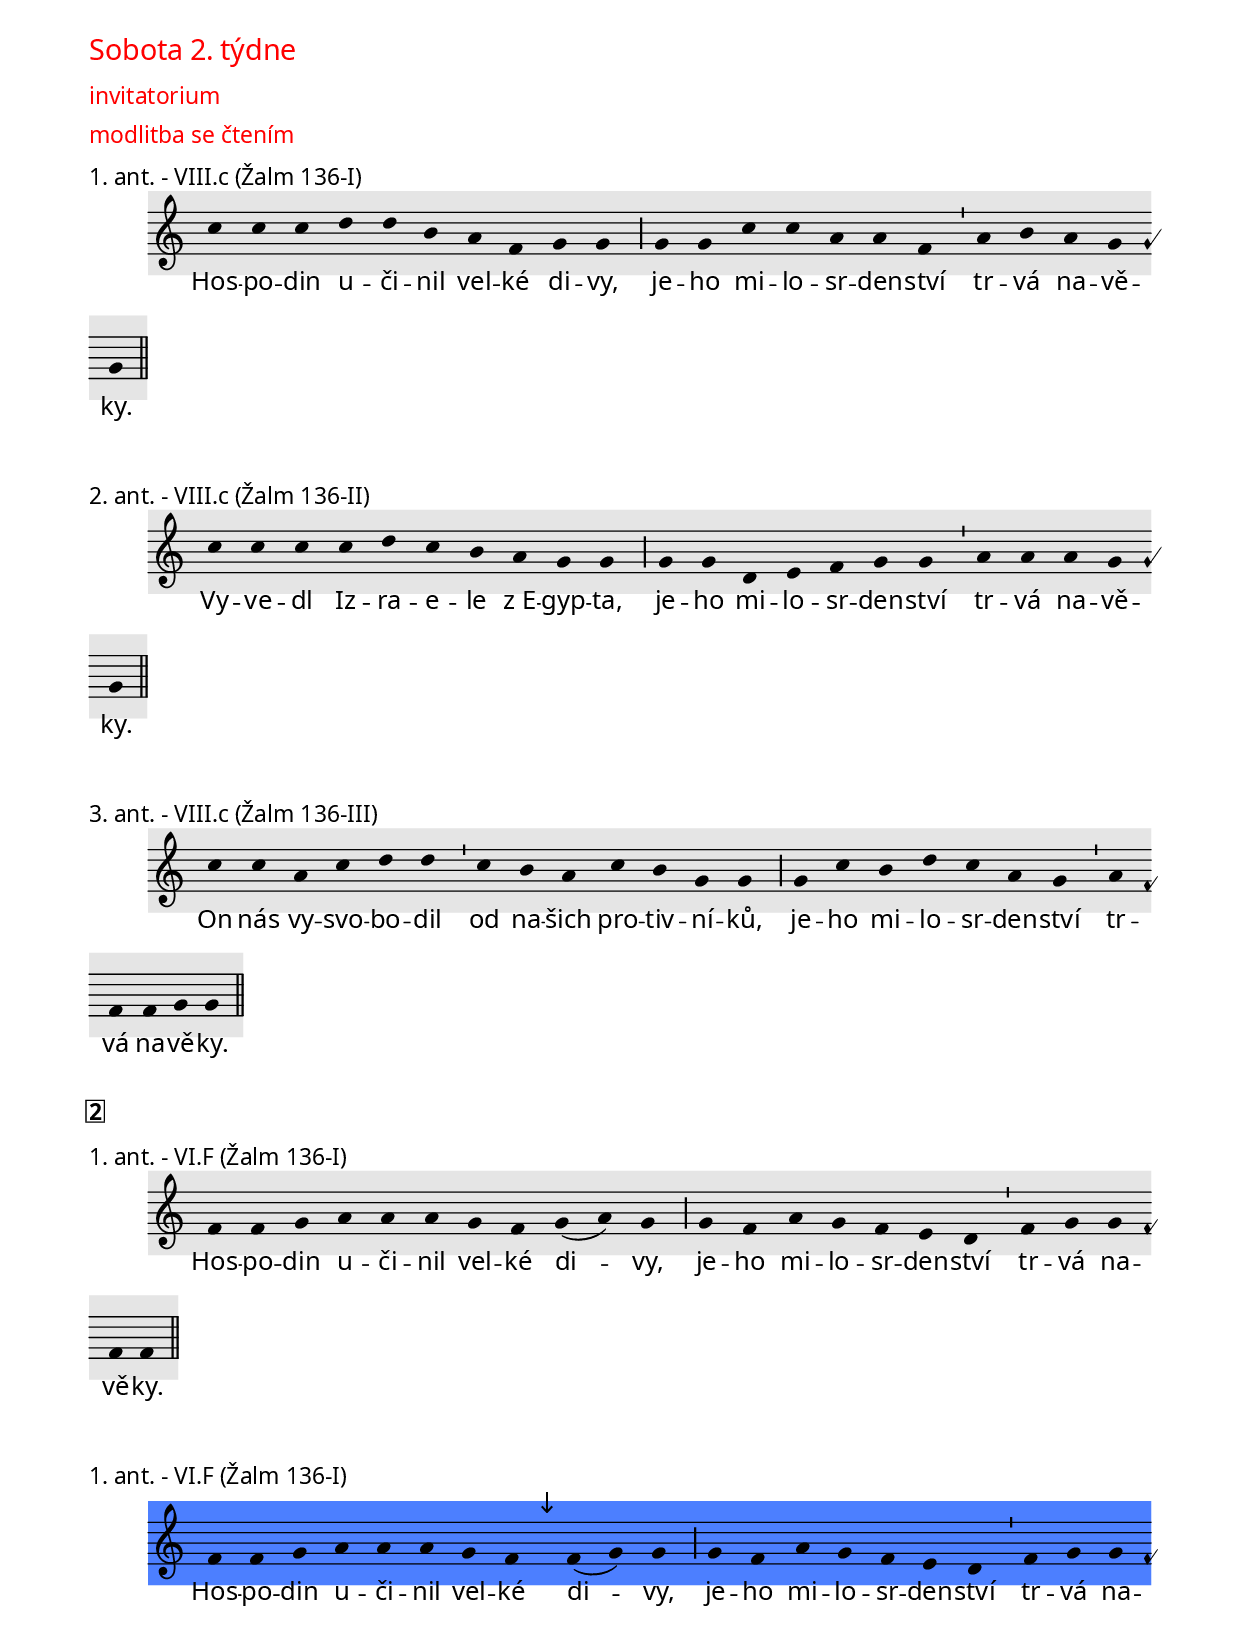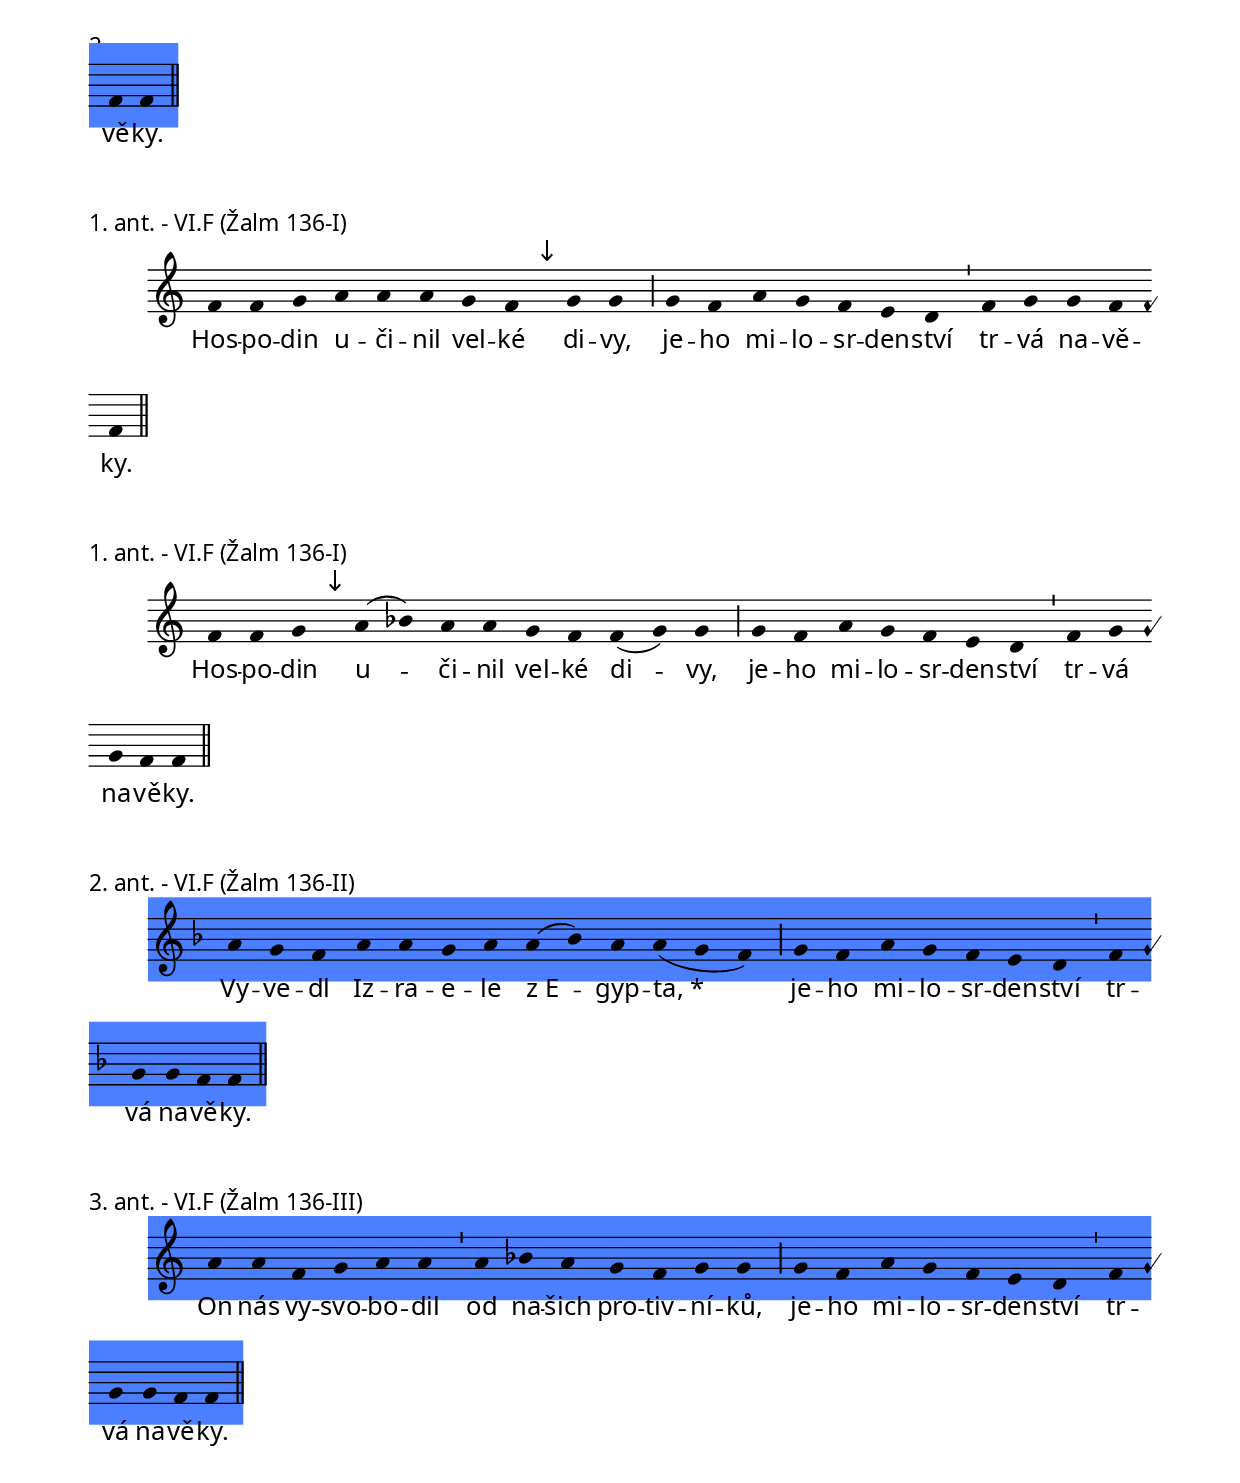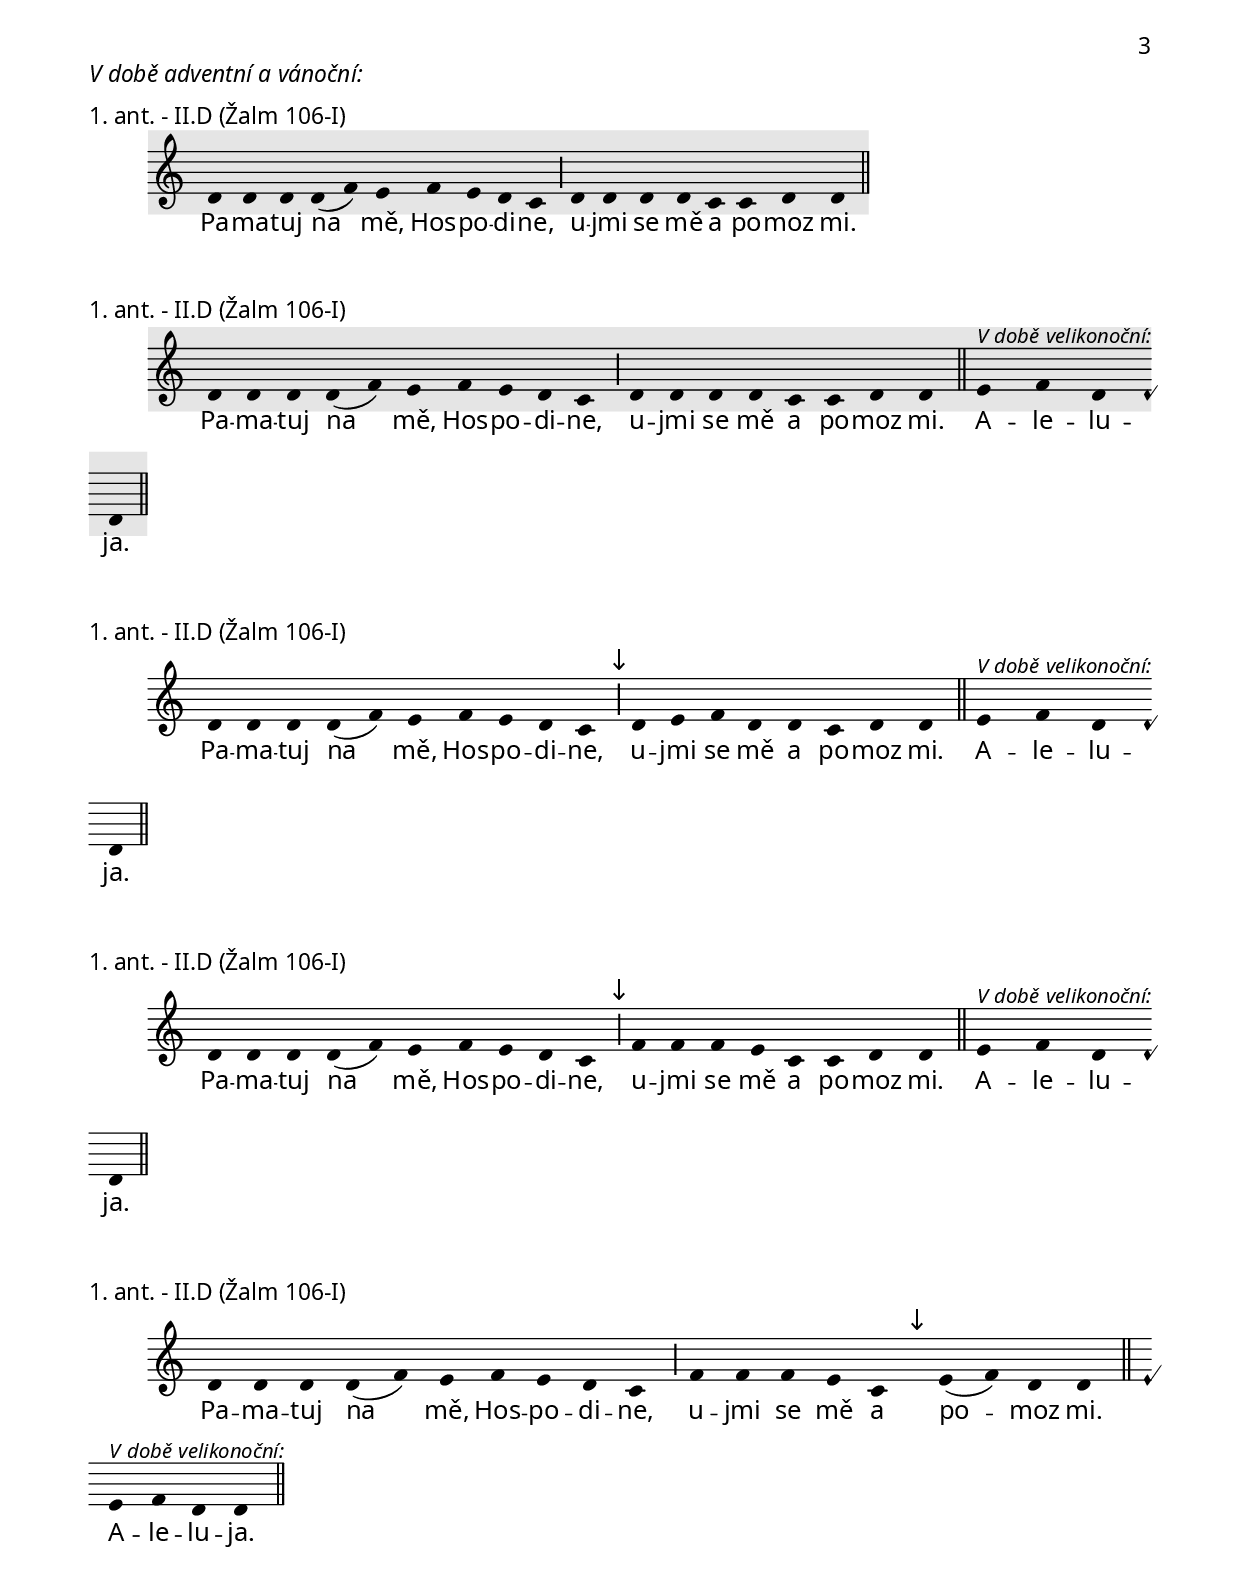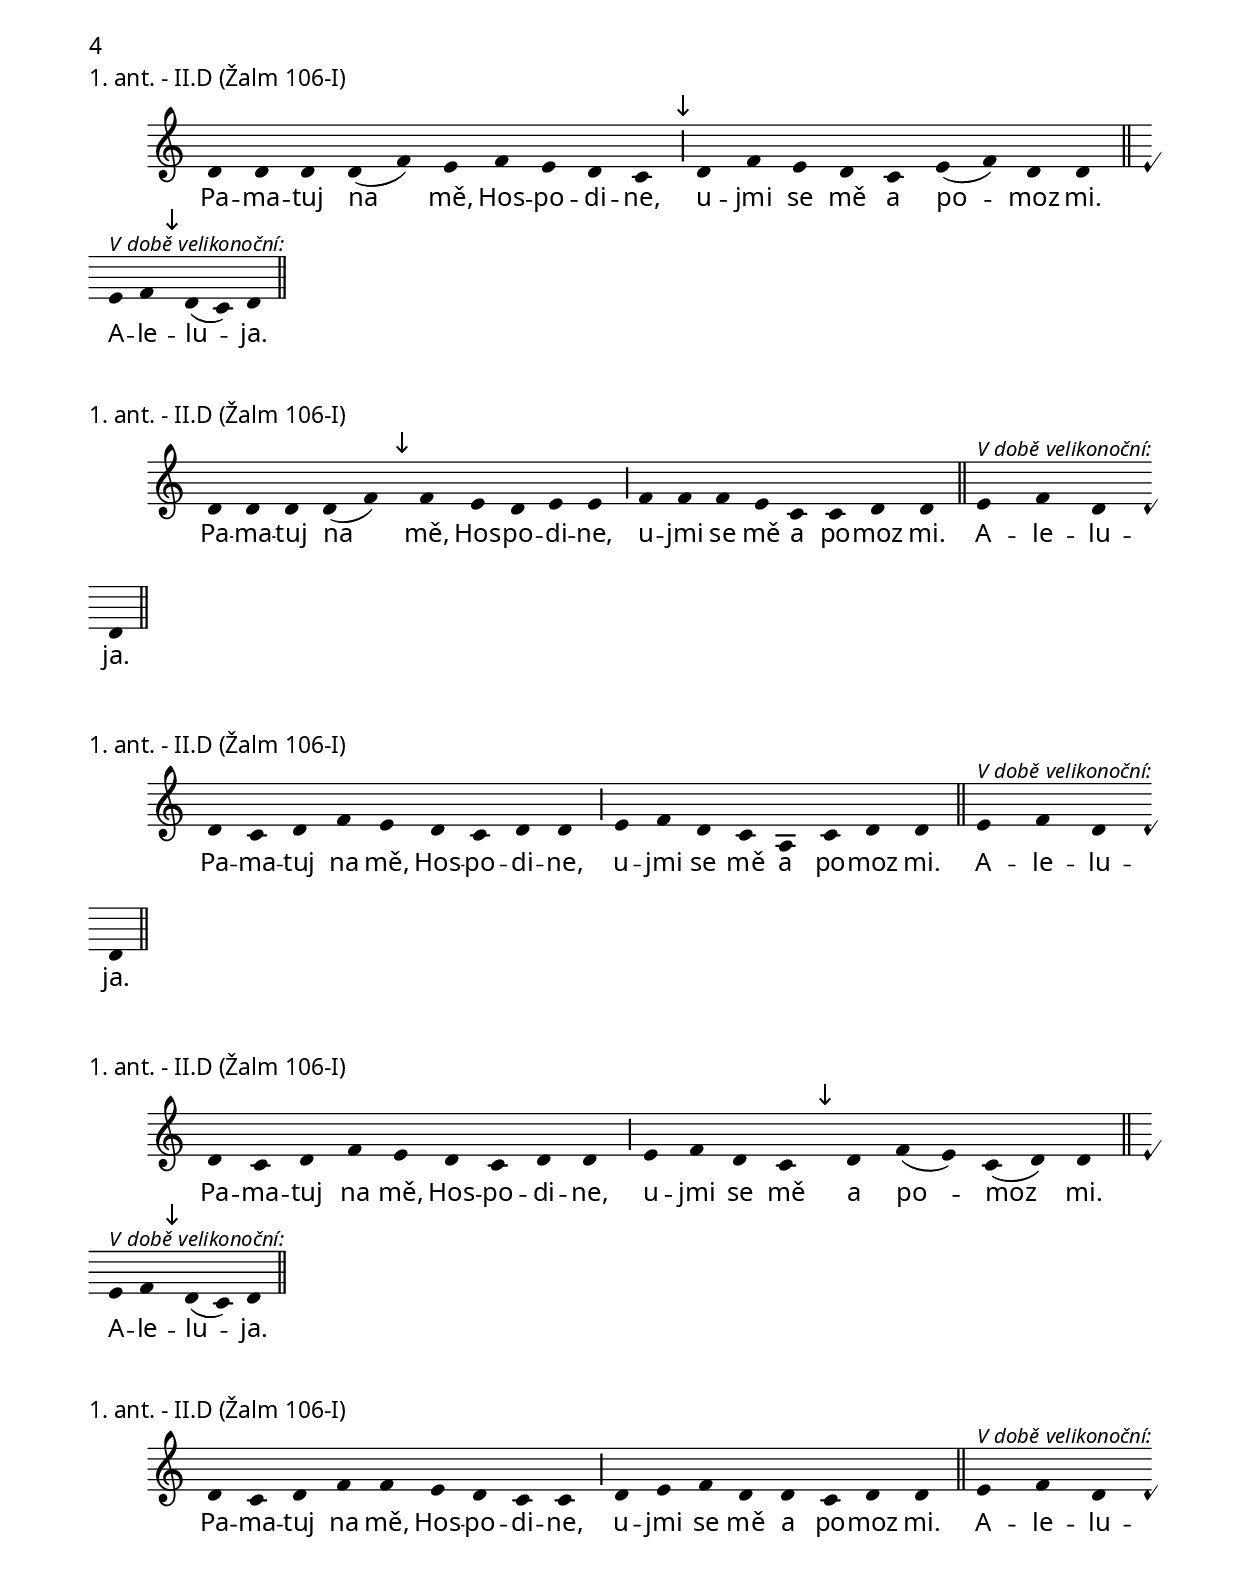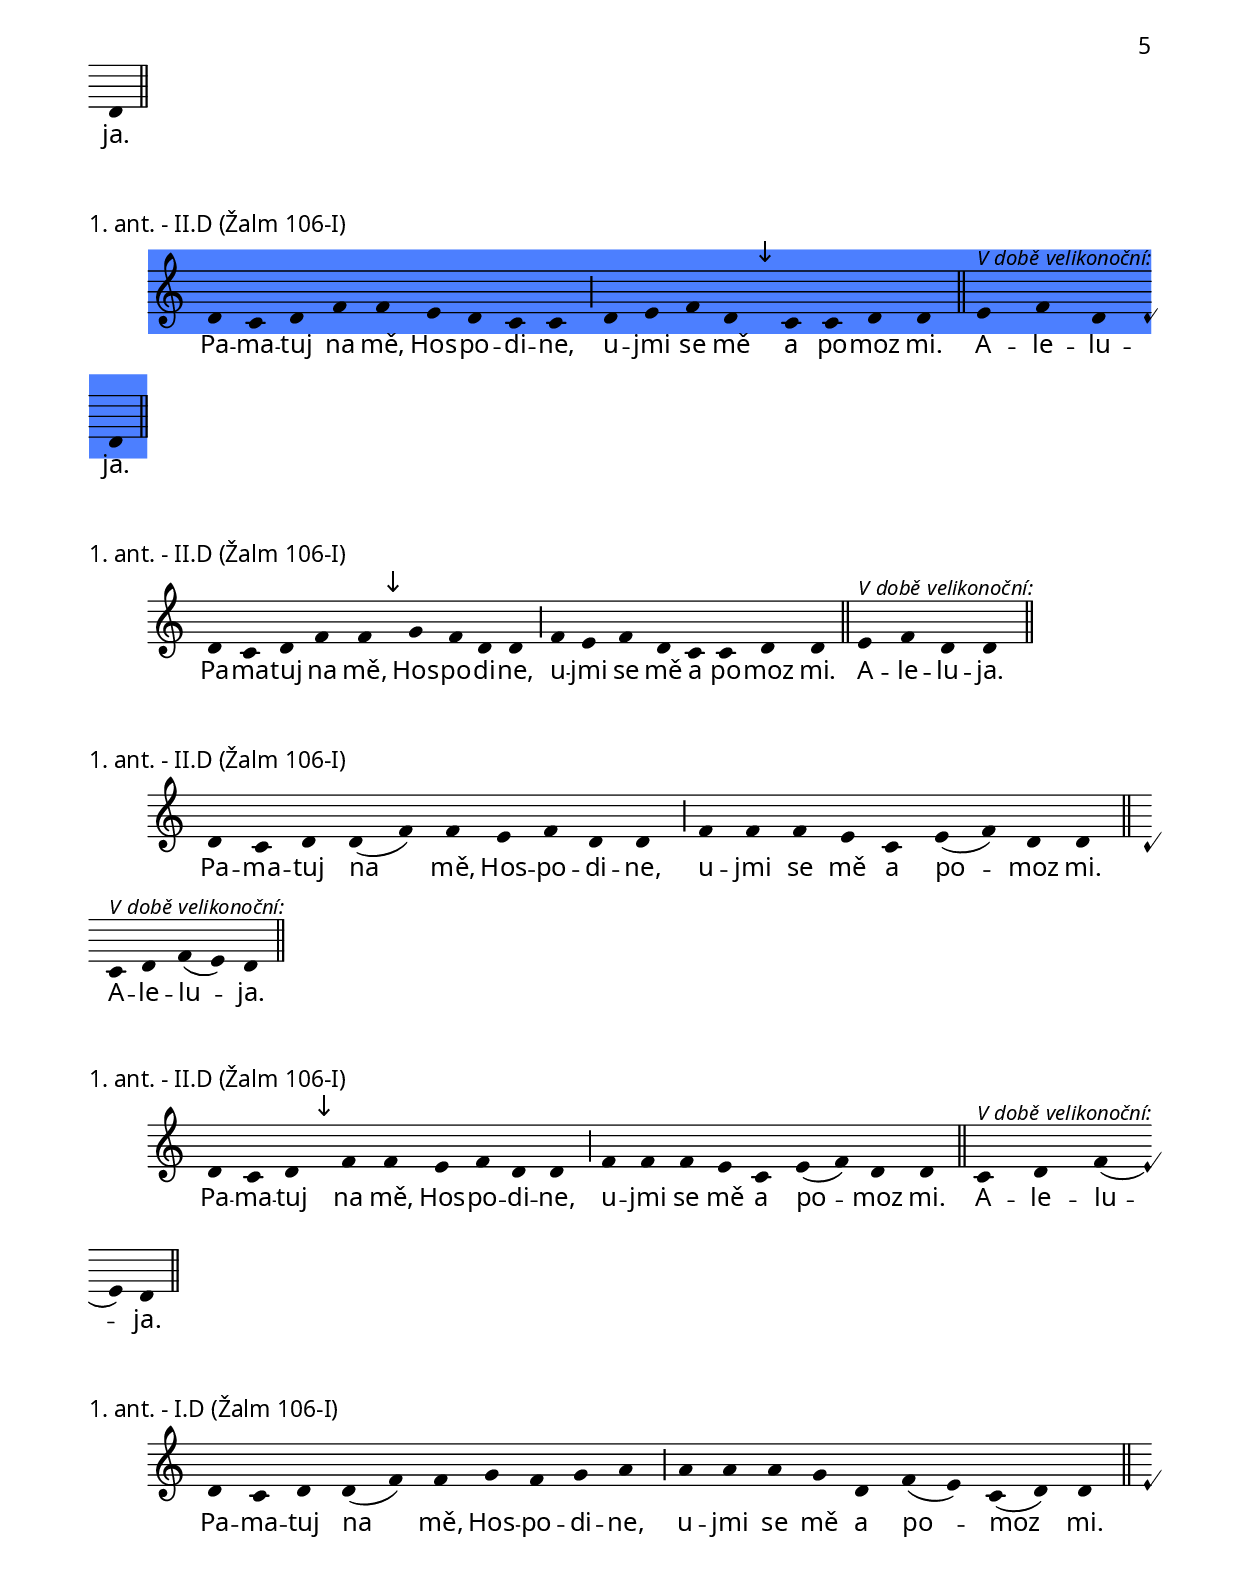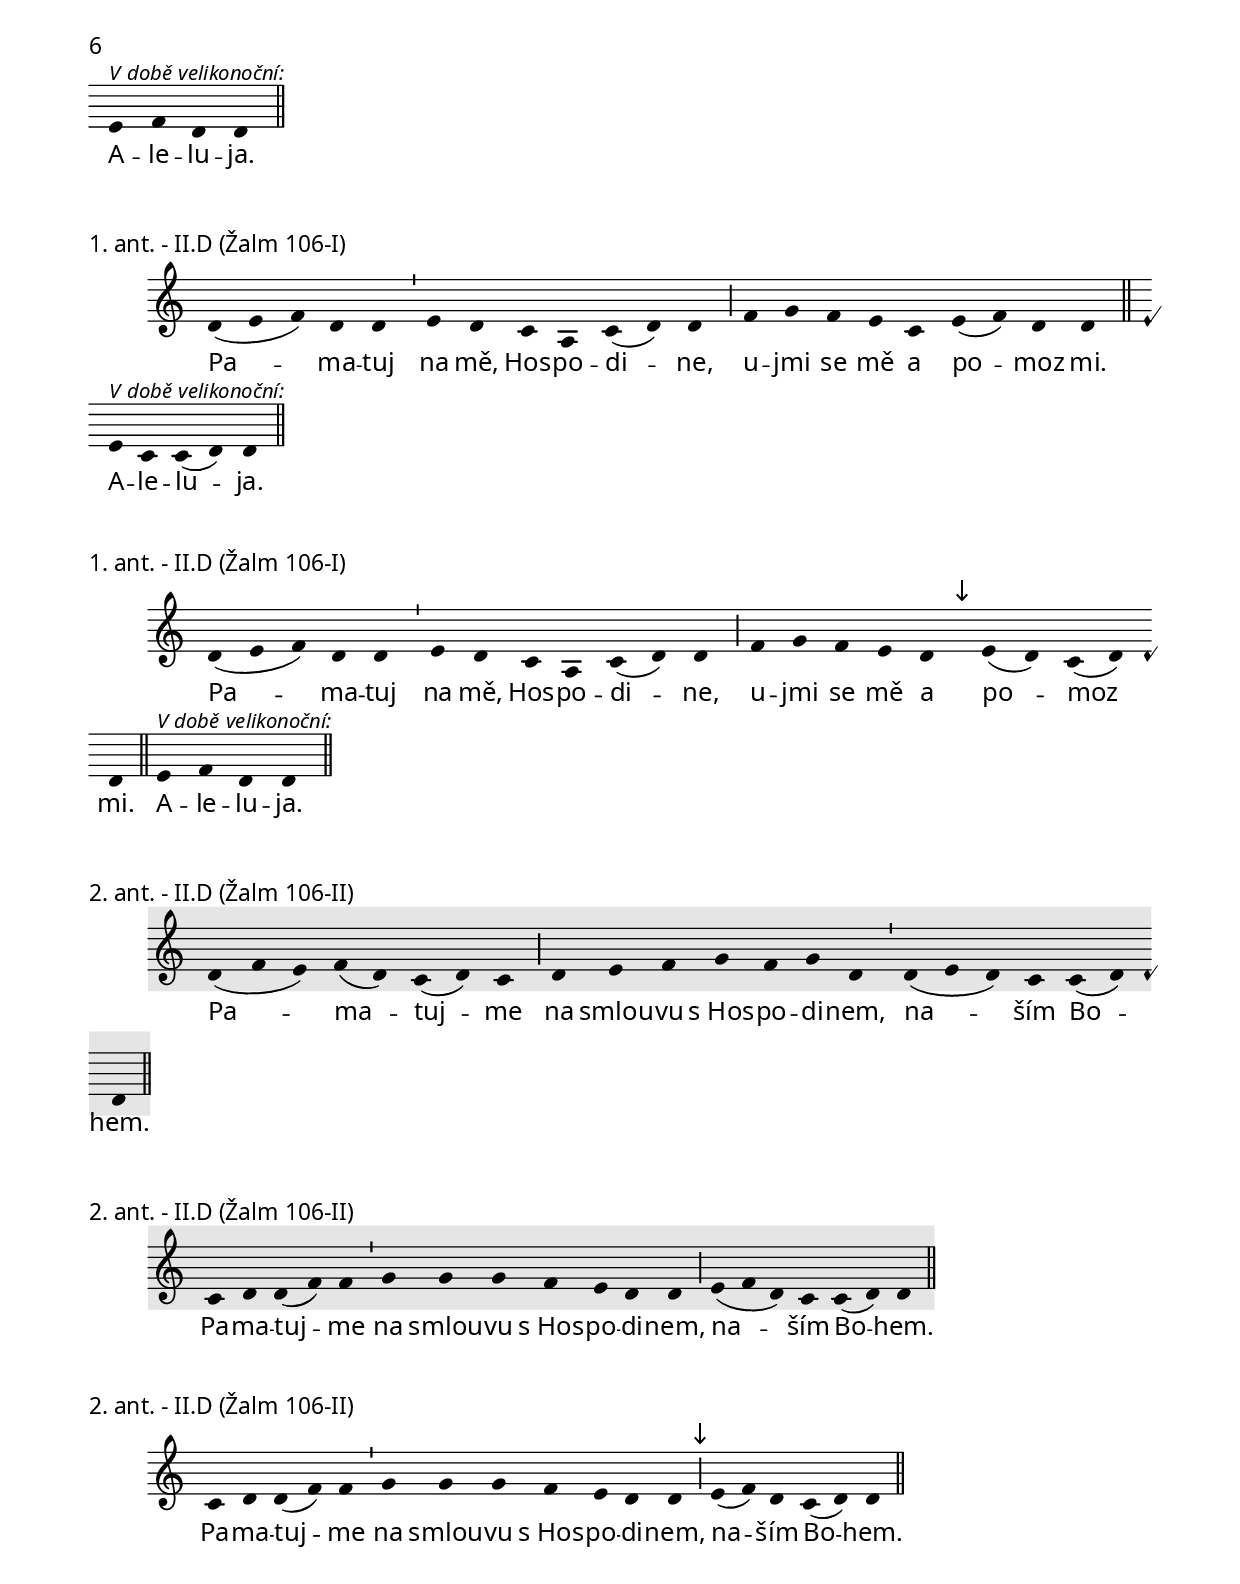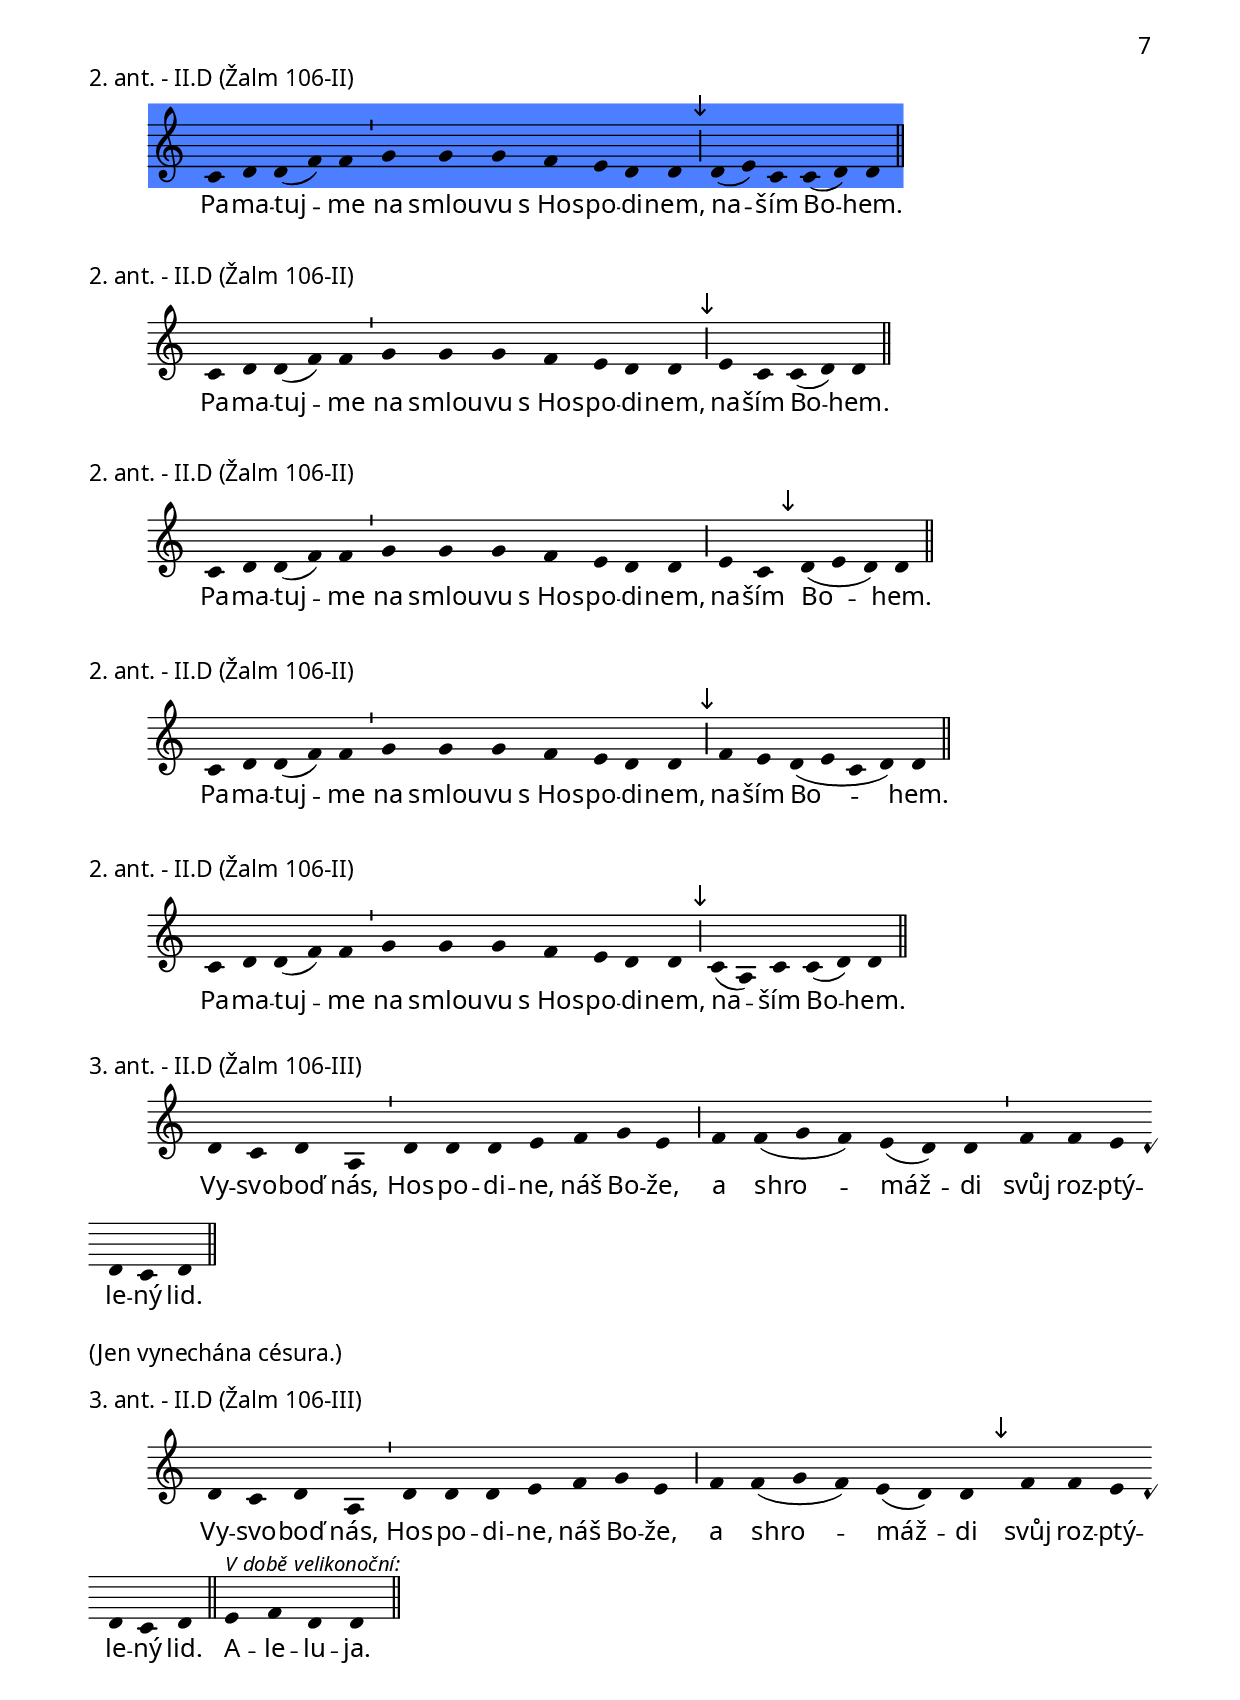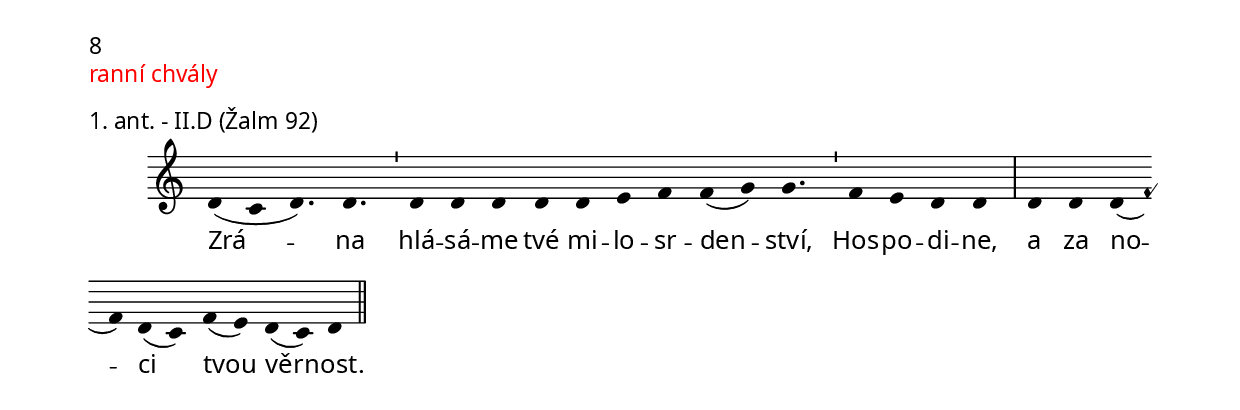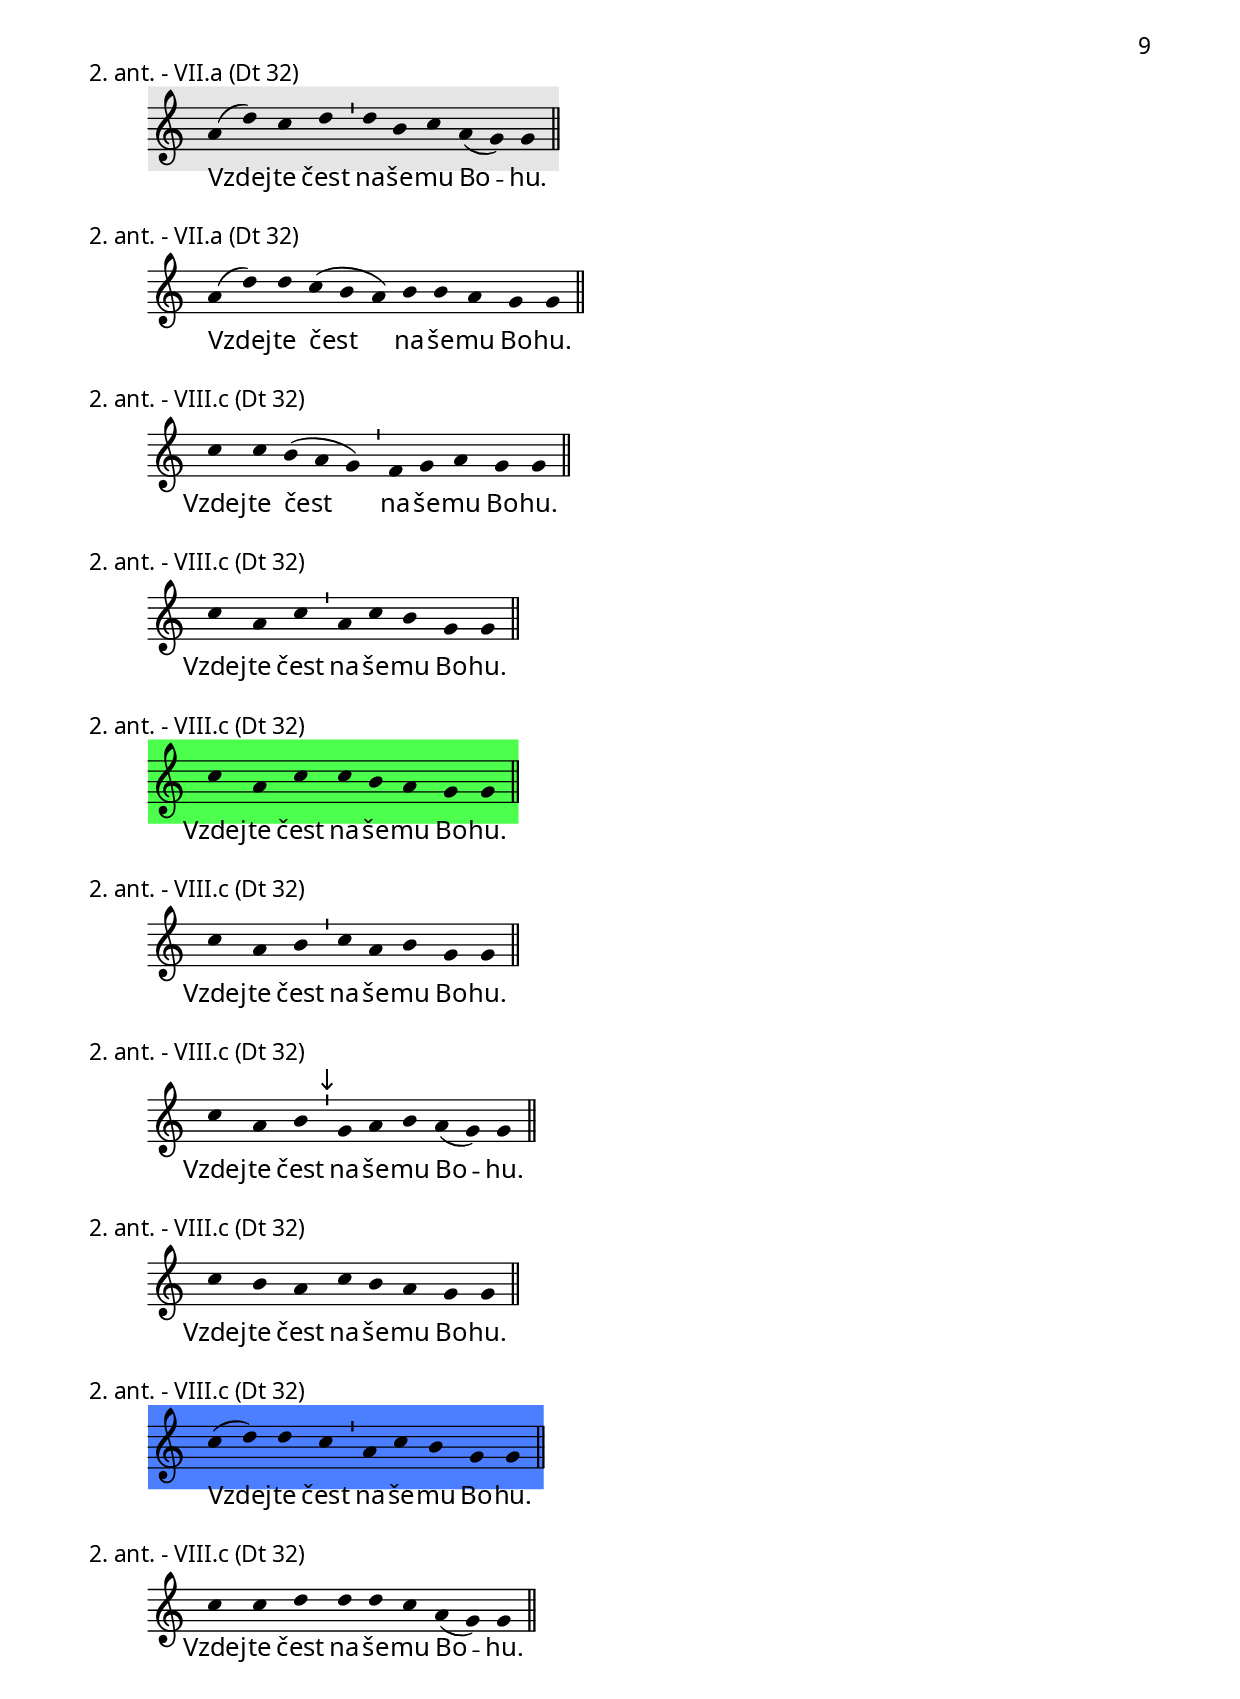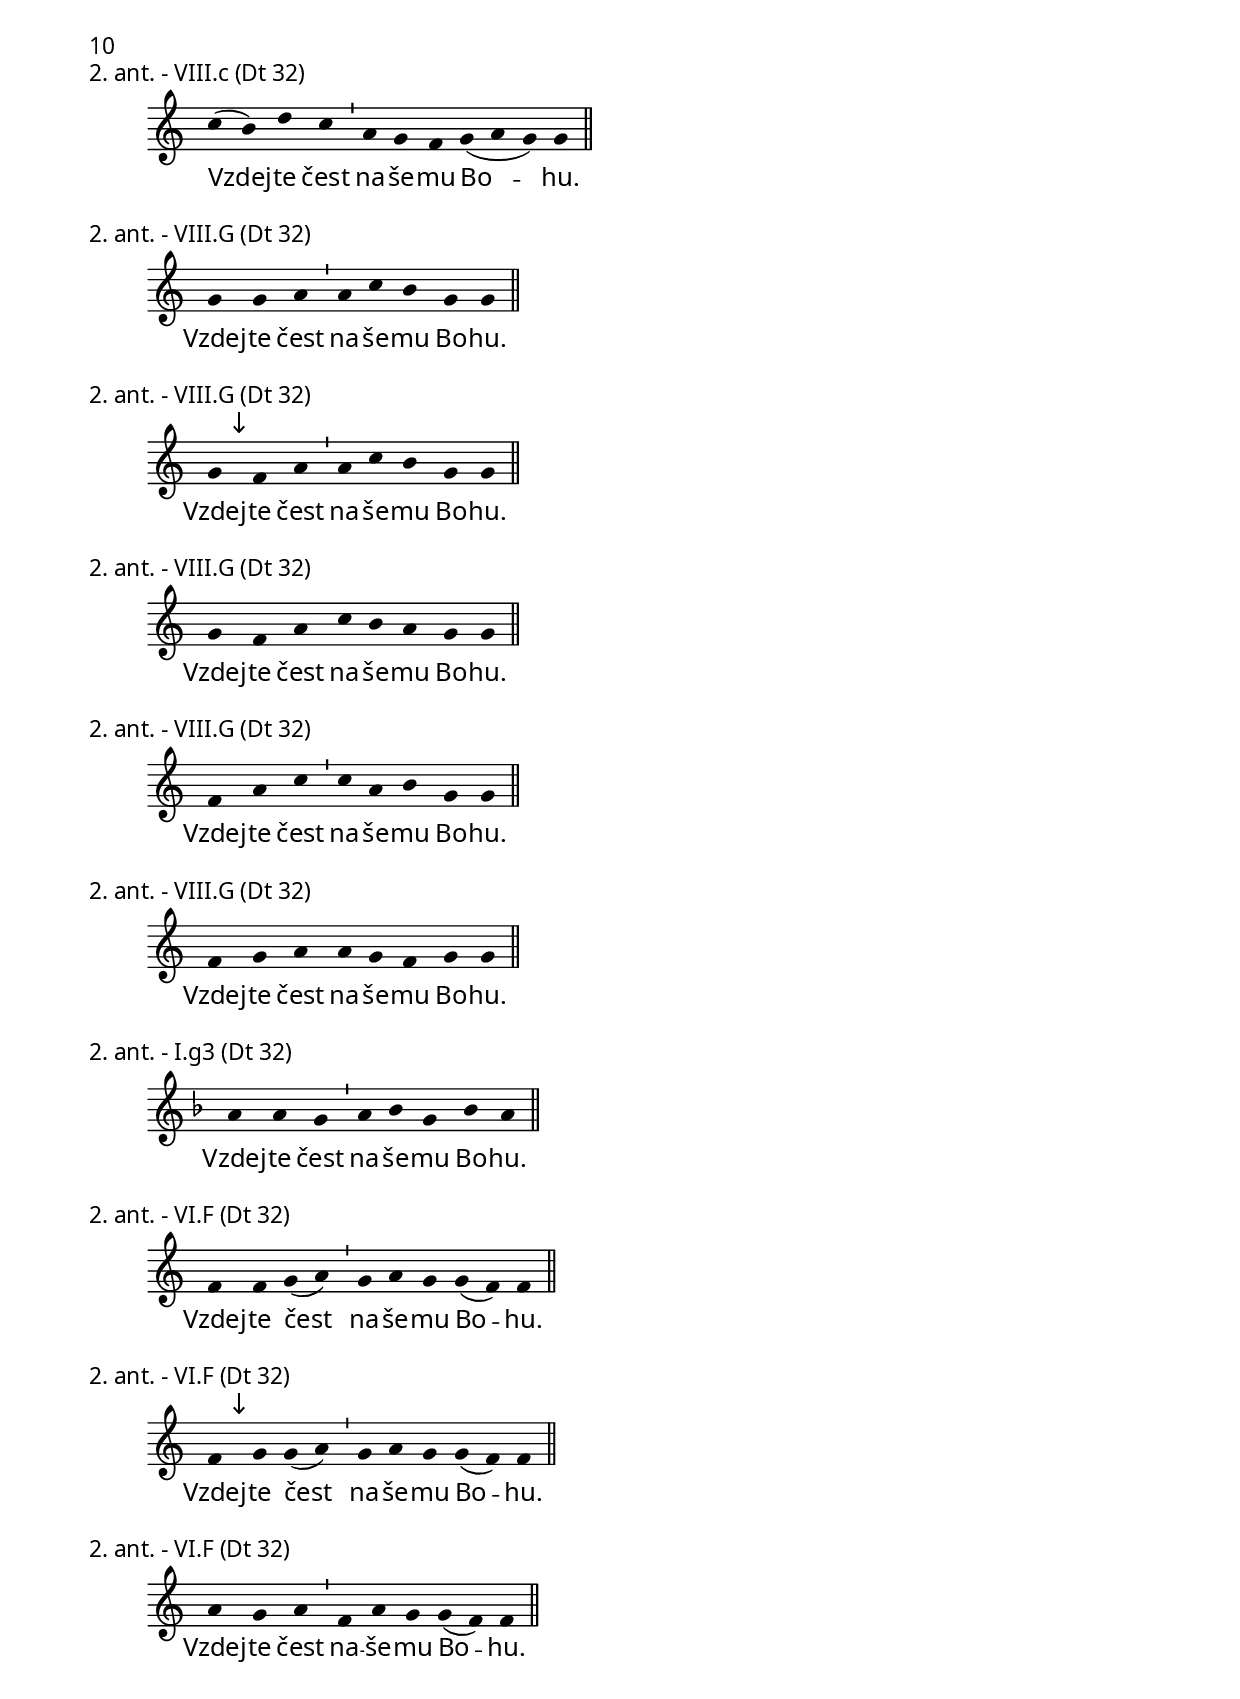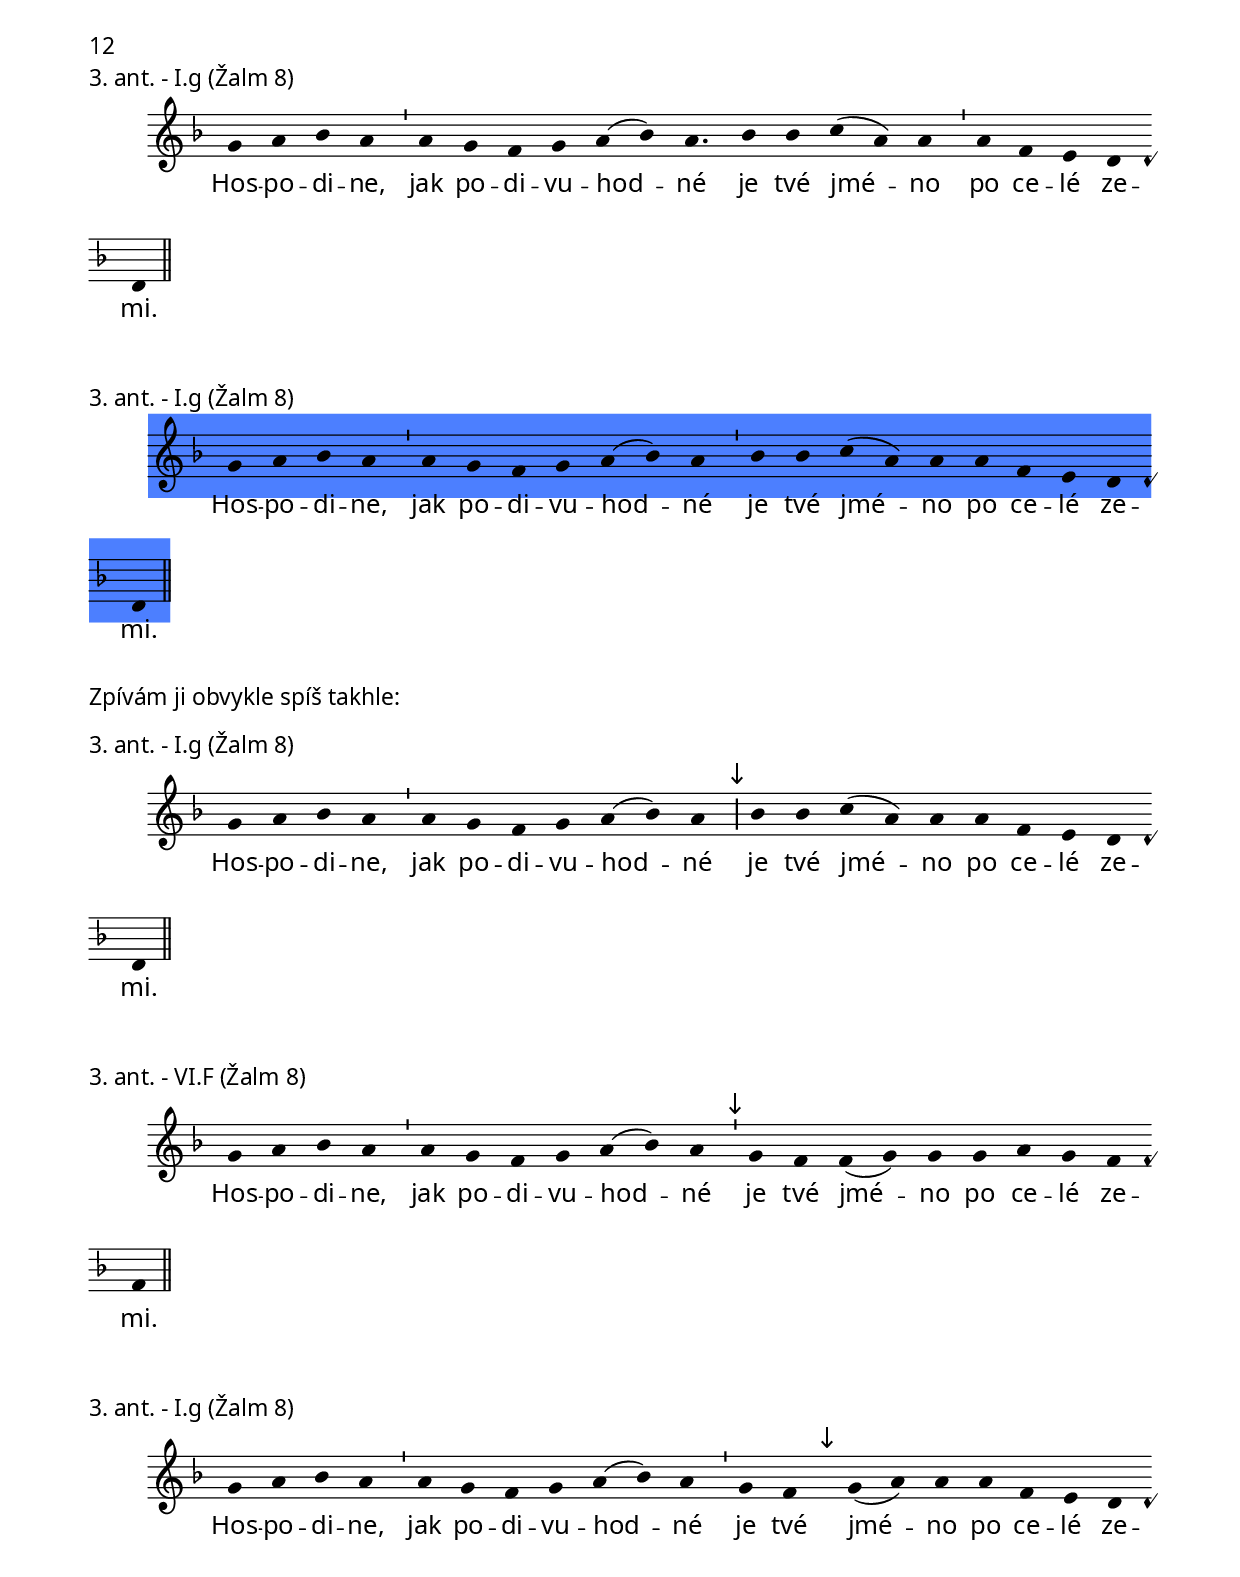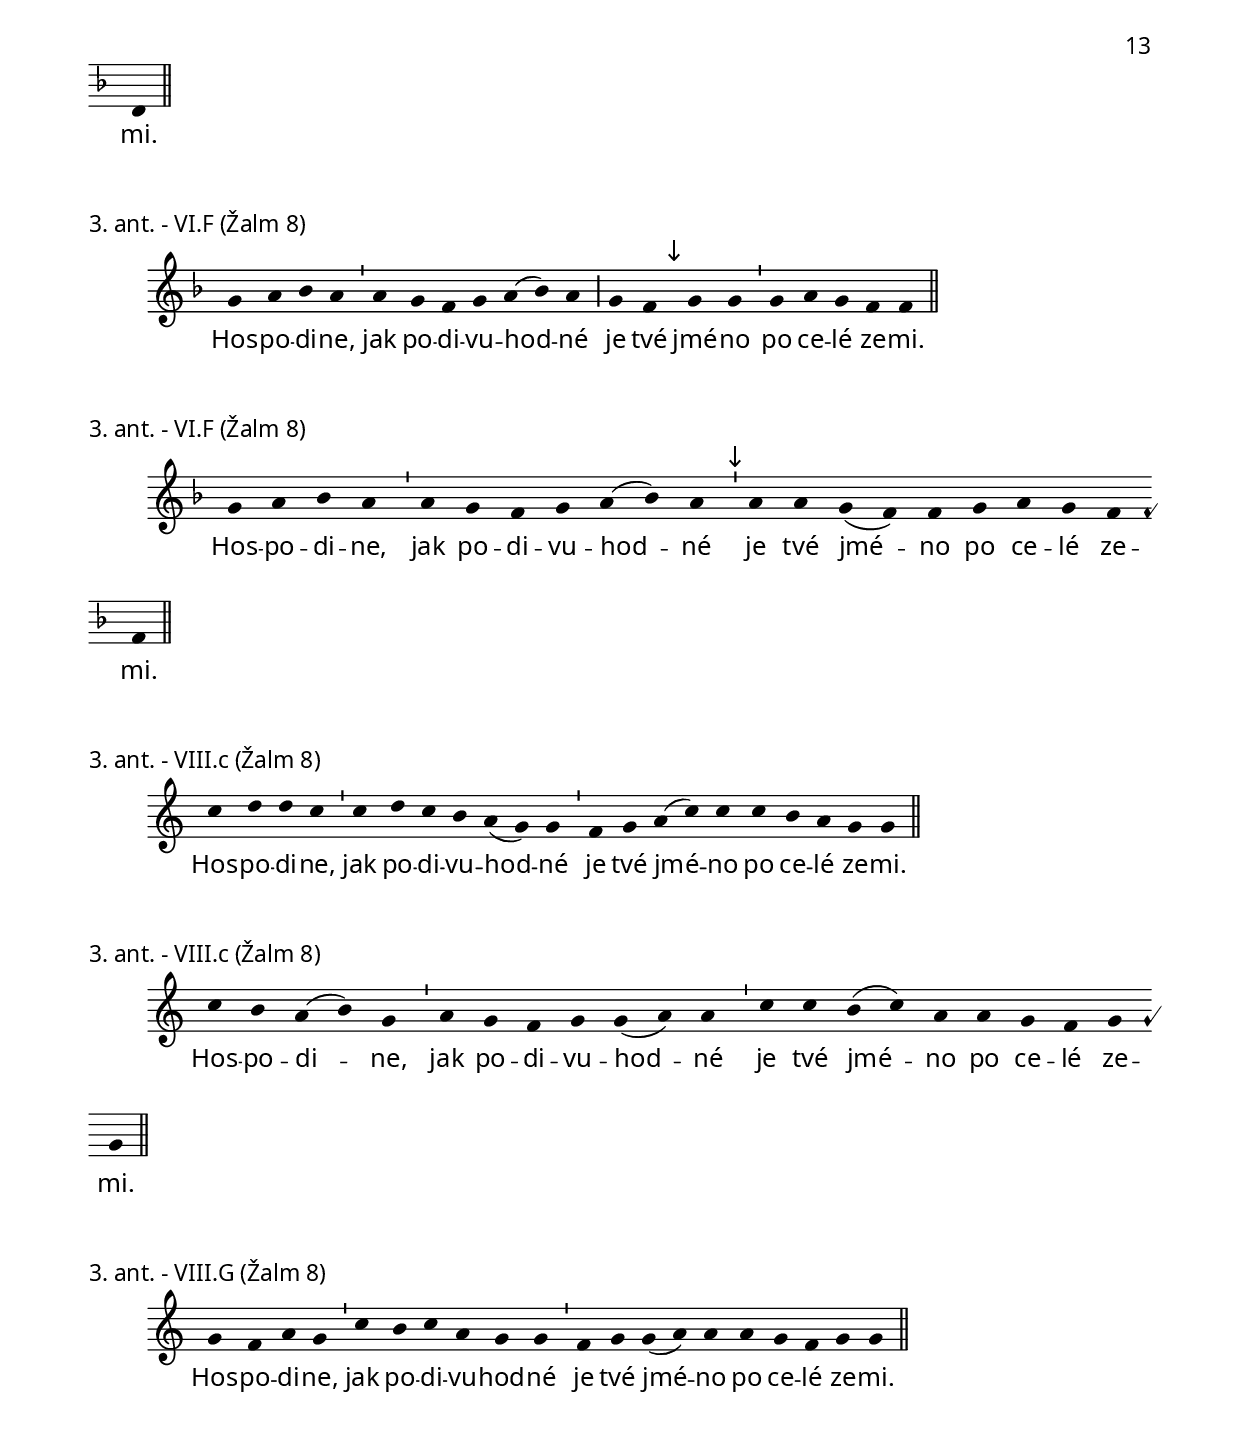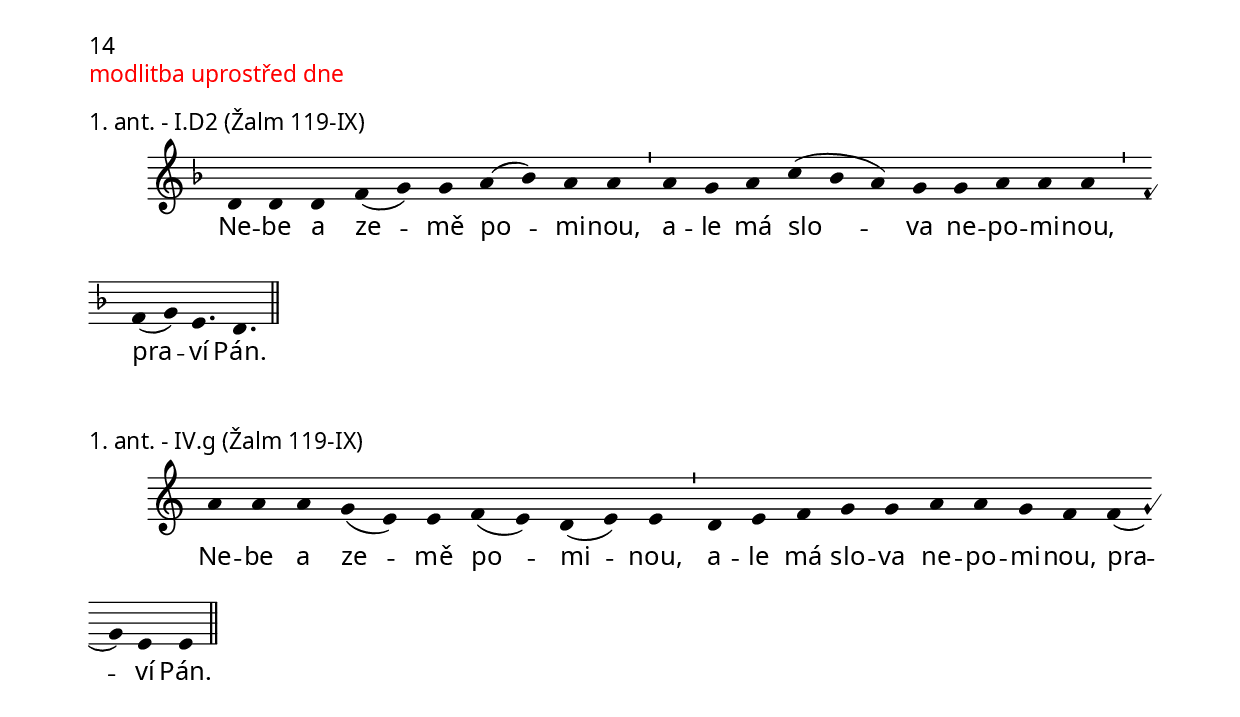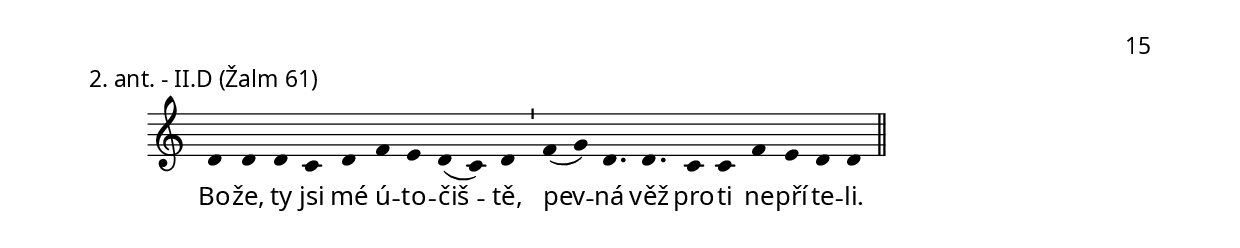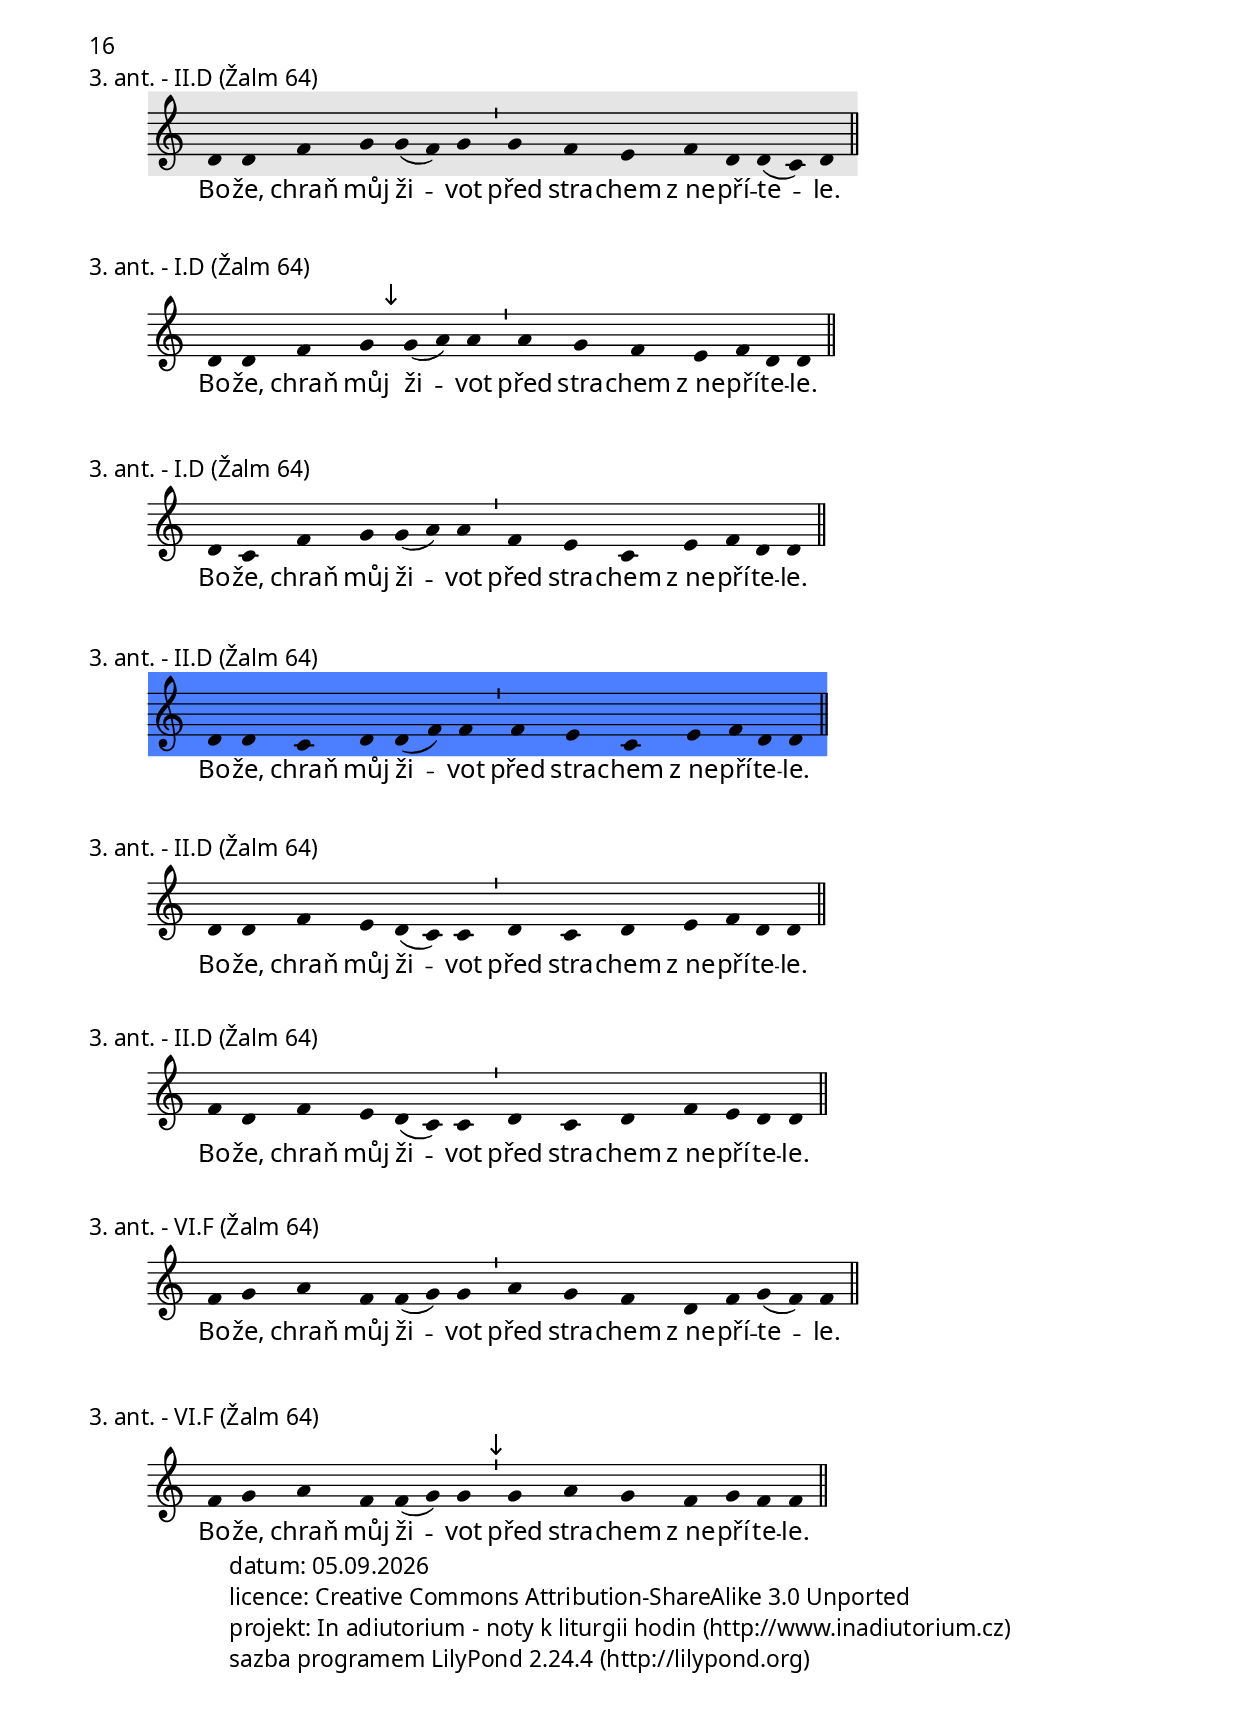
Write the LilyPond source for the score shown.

\include "../spolecne.ly"

\markup {\nadpisDen {Sobota 2. týdne}}

\markup {\nadpisHodinka {"invitatorium"}}

%\score { \tIIsobotaInvitatorium }

\markup {\nadpisHodinka {"modlitba se čtením"}}

% zalm neni nevhodne zpivat responsorialne;
% pak kantor zpiva prvni polovinu kazdeho verse
% * na druhou polovinu napevu VIII.G
% * nebo treba ||c|| ǵ (g) g
% a chor odpovida druhou polovinou antifony

\score {
  \relative c'' {
    \zvyraznovacSedy
    \choralniRezim
    c4 c c d d b a f g g \barMaior
    g4 g c c a a f \barMin a b a g g \barFinalis
  }
  \addlyrics {
    Hos -- po -- din u -- či -- nil vel -- ké di -- vy,
    je -- ho mi -- lo -- sr -- den -- ství tr -- vá na -- vě -- ky.
  }
  \header {
    quid = "1. ant."
    modus = "VIII"
    differentia = "c"
    psalmus = "Žalm 136-I"
    id = ""
    piece = \markup {\sestavTitulek}
  }
}

\score {
  \relative c'' {
    \zvyraznovacSedy
    \choralniRezim
    c4 c c c d c b a g g \barMaior
    g g d e f g g \barMin a a a g g \barFinalis
  }
  \addlyrics {
    Vy -- ve -- dl Iz -- ra -- e -- le z_E -- gyp -- ta,
    je -- ho mi -- lo -- sr -- den -- ství tr -- vá na -- vě -- ky.
  }
  \header {
    quid = "2. ant."
    modus = "VIII"
    differentia = "c"
    psalmus = "Žalm 136-II"
    id = ""
    piece = \markup {\sestavTitulek}
  }
}

\score {
  \relative c'' {
    \zvyraznovacSedy
    \choralniRezim
    c c a c d d \barMin c b a c b g g \barMaior
    g c b d c a g \barMin a f f g g \barFinalis
  }
  \addlyrics {
    On nás vy -- svo -- bo -- dil od na -- šich pro -- tiv -- ní -- ků,
    je -- ho mi -- lo -- sr -- den -- ství tr -- vá na -- vě -- ky.
  }
  \header {
    quid = "3. ant."
    modus = "VIII"
    differentia = "c"
    psalmus = "Žalm 136-III"
    id = ""
    piece = \markup {\sestavTitulek}
  }
}

\markup\nadpisSkupiny 2

\score {
  \relative c' {
    \zvyraznovacSedy
    \choralniRezim
    f4 f g a a a g f g( a) g \barMaior
    g f a g f e d \barMin
    f g g f f \barFinalis
  }
  \addlyrics {
    Hos -- po -- din u -- či -- nil vel -- ké di -- vy,
    je -- ho mi -- lo -- sr -- den -- ství
    tr -- vá na -- vě -- ky.
  }
  \header {
    quid = "1. ant."
    modus = "VI"
    differentia = "F"
    psalmus = "Žalm 136-I"
    id = "mc-b-ant1"
    piece = \markup {\sestavTitulek}
  }
}

\score {
  \relative c' {
    \zvyraznovacModry
    \choralniRezim
    f4 f g a a a g f \mark\sipka f( g) g \barMaior
    g f a g f e d \barMin
    f g g f f \barFinalis
  }
  \addlyrics {
    Hos -- po -- din u -- či -- nil vel -- ké di -- vy,
    je -- ho mi -- lo -- sr -- den -- ství
    tr -- vá na -- vě -- ky.
  }
  \header {
    quid = "1. ant."
    modus = "VI"
    differentia = "F"
    psalmus = "Žalm 136-I"
    id = "mc-b-ant1"
    piece = \markup {\sestavTitulek}
  }
}

\score {
  \relative c' {
    \choralniRezim
    f4 f g a a a g f \mark\sipka g g \barMaior
    g f a g f e d \barMin
    f g g f f \barFinalis
  }
  \addlyrics {
    Hos -- po -- din u -- či -- nil vel -- ké di -- vy,
    je -- ho mi -- lo -- sr -- den -- ství
    tr -- vá na -- vě -- ky.
  }
  \header {
    quid = "1. ant."
    modus = "VI"
    differentia = "F"
    psalmus = "Žalm 136-I"
    id = "mc-b-ant1"
    piece = \markup {\sestavTitulek}
  }
}

\score {
  \relative c' {
    \choralniRezim
    f4 f g \mark\sipka a( bes) a a g f f( g) g \barMaior
    g f a g f e d \barMin
    f g g f f \barFinalis
  }
  \addlyrics {
    Hos -- po -- din u -- či -- nil vel -- ké di -- vy,
    je -- ho mi -- lo -- sr -- den -- ství
    tr -- vá na -- vě -- ky.
  }
  \header {
    quid = "1. ant."
    modus = "VI"
    differentia = "F"
    psalmus = "Žalm 136-I"
    id = "mc-b-ant1"
    piece = \markup {\sestavTitulek}
  }
}

\score {
  \relative c'' {
    \zvyraznovacModry
    \choralniRezim
    \key f \major
    a4 g f a a g a a( bes) a a( g f) \barMaior
    g f a g f e d \barMin
    f g g f f \barFinalis
  }
  \addlyrics {
    Vy -- ve -- dl Iz -- ra -- e -- le z_E -- gyp -- ta,_*
    je -- ho mi -- lo -- sr -- den -- ství
    tr -- vá na -- vě -- ky.
  }
  \header {
    quid = "2. ant."
    modus = "VI"
    differentia = "F"
    psalmus = "Žalm 136-II"
    fial = "velikonoce_velikonocnioktav.ly#pa-mc-a2?-aleluja"
    id = "mc-b-ant2"
    piece = \markup {\sestavTitulek}
  }
}

\score {
  \relative c'' {
    \zvyraznovacModry
    \choralniRezim
    a4 a f g a a \barMin
    a bes a g f g g \barMaior
    g f a g f e d \barMin
    f g g f f \barFinalis
  }
  \addlyrics {
    On nás vy -- svo -- bo -- dil
    od na -- šich pro -- tiv -- ní -- ků,
    je -- ho mi -- lo -- sr -- den -- ství
    tr -- vá na -- vě -- ky.
  }
  \header {
    quid = "3. ant."
    modus = "VI"
    differentia = "F"
    psalmus = "Žalm 136-III"
    id = "mc-b-ant3"
    piece = \markup {\sestavTitulek}
  }
}

\pageBreak

\markup\italic{V době adventní a vánoční:}

\score {
  \relative c' {
    \zvyraznovacSedy
    \choralniRezim
    d4 d d d( f) e f e d c \barMaior
    d d d d c c d d \barFinalis
  }
  \addlyrics {
    Pa -- ma -- tuj na mě, Hos -- po -- di -- ne,
    u -- jmi se mě a po -- moz mi.
  }
  \header {
    quid = "1. ant."
    modus = "II"
    differentia = "D"
    psalmus = "Žalm 106-I"
    id = ""
    piece = \markup {\sestavTitulek}
  }
}

\score {
  \relative c' {
    \zvyraznovacSedy
    \choralniRezim
    d4 d d d( f) e f e d c \barMaior
    d d d d c c d d \barFinalis

    e^\rubrVelikAleluja f d d \barFinalis
  }
  \addlyrics {
    Pa -- ma -- tuj na mě, Hos -- po -- di -- ne,
    u -- jmi se mě a po -- moz mi.

    A -- le -- lu -- ja.
  }
  \header {
    quid = "1. ant."
    modus = "II"
    differentia = "D"
    psalmus = "Žalm 106-I"
    placet = "nepříliš zpěvná"
    id = "mc-a-ant1"
    piece = \markup {\sestavTitulek}
  }
}

\score {
  \relative c' {
    \choralniRezim
    d4 d d d( f) e f e d c \barMaior
    \mark\sipka d e f d d c d d \barFinalis

    e^\rubrVelikAleluja f d d \barFinalis
  }
  \addlyrics {
    Pa -- ma -- tuj na mě, Hos -- po -- di -- ne,
    u -- jmi se mě a po -- moz mi.

    A -- le -- lu -- ja.
  }
  \header {
    quid = "1. ant."
    modus = "II"
    differentia = "D"
    psalmus = "Žalm 106-I"
    id = "mc-a-ant1"
    piece = \markup {\sestavTitulek}
  }
}

\score {
  \relative c' {
    \choralniRezim
    d4 d d d( f) e f e d c \barMaior
    \mark\sipka f f f e c c d d \barFinalis

    e^\rubrVelikAleluja f d d \barFinalis
  }
  \addlyrics {
    Pa -- ma -- tuj na mě, Hos -- po -- di -- ne,
    u -- jmi se mě a po -- moz mi.

    A -- le -- lu -- ja.
  }
  \header {
    quid = "1. ant."
    modus = "II"
    differentia = "D"
    psalmus = "Žalm 106-I"
    id = "mc-a-ant1"
    piece = \markup {\sestavTitulek}
  }
}

\score {
  \relative c' {
    \choralniRezim
    d4 d d d( f) e f e d c \barMaior
    f f f e c \mark\sipka e( f) d d \barFinalis

    e^\rubrVelikAleluja f d d \barFinalis
  }
  \addlyrics {
    Pa -- ma -- tuj na mě, Hos -- po -- di -- ne,
    u -- jmi se mě a po -- moz mi.

    A -- le -- lu -- ja.
  }
  \header {
    quid = "1. ant."
    modus = "II"
    differentia = "D"
    psalmus = "Žalm 106-I"
    id = "mc-a-ant1"
    piece = \markup {\sestavTitulek}
  }
}

\score {
  \relative c' {
    \choralniRezim
    d4 d d d( f) e f e d c \barMaior
    \mark\sipka d f e d c e( f) d d \barFinalis

    e^\rubrVelikAleluja f \mark\sipka d( c) d \barFinalis
  }
  \addlyrics {
    Pa -- ma -- tuj na mě, Hos -- po -- di -- ne,
    u -- jmi se mě a po -- moz mi.

    A -- le -- lu -- ja.
  }
  \header {
    quid = "1. ant."
    modus = "II"
    differentia = "D"
    psalmus = "Žalm 106-I"
    id = "mc-a-ant1"
    piece = \markup {\sestavTitulek}
  }
}

\score {
  \relative c' {
    \choralniRezim
    d4 d d d( f) \mark\sipka f e d e e \barMaior
    f f f e c c d d \barFinalis

    e^\rubrVelikAleluja f d d \barFinalis
  }
  \addlyrics {
    Pa -- ma -- tuj na mě, Hos -- po -- di -- ne,
    u -- jmi se mě a po -- moz mi.

    A -- le -- lu -- ja.
  }
  \header {
    quid = "1. ant."
    modus = "II"
    differentia = "D"
    psalmus = "Žalm 106-I"
    id = "mc-a-ant1"
    piece = \markup {\sestavTitulek}
  }
}

\score {
  \relative c' {
    \choralniRezim
    d4 c d f e d c d d \barMaior
    e f d c a c d d \barFinalis

    e^\rubrVelikAleluja f d d \barFinalis
  }
  \addlyrics {
    Pa -- ma -- tuj na mě, Hos -- po -- di -- ne,
    u -- jmi se mě a po -- moz mi.

    A -- le -- lu -- ja.
  }
  \header {
    quid = "1. ant."
    modus = "II"
    differentia = "D"
    psalmus = "Žalm 106-I"
    id = "mc-a-ant1"
    piece = \markup {\sestavTitulek}
  }
}

\score {
  \relative c' {
    \choralniRezim
    d4 c d f e d c d d \barMaior
    e f d c \mark\sipka d f( e) c( d) d \barFinalis

    e^\rubrVelikAleluja f \mark\sipka d( c) d \barFinalis
  }
  \addlyrics {
    Pa -- ma -- tuj na mě, Hos -- po -- di -- ne,
    u -- jmi se mě a po -- moz mi.

    A -- le -- lu -- ja.
  }
  \header {
    quid = "1. ant."
    modus = "II"
    differentia = "D"
    psalmus = "Žalm 106-I"
    id = "mc-a-ant1"
    piece = \markup {\sestavTitulek}
  }
}

\score {
  \relative c' {
    \choralniRezim
    d4 c d f f e d c c \barMaior
    d e f d d c d d \barFinalis

    e^\rubrVelikAleluja f d d \barFinalis
  }
  \addlyrics {
    Pa -- ma -- tuj na mě, Hos -- po -- di -- ne,
    u -- jmi se mě a po -- moz mi.

    A -- le -- lu -- ja.
  }
  \header {
    quid = "1. ant."
    modus = "II"
    differentia = "D"
    psalmus = "Žalm 106-I"
    id = "mc-a-ant1"
    piece = \markup {\sestavTitulek}
  }
}

\score {
  \relative c' {
    \zvyraznovacModry
    \choralniRezim
    d4 c d f f e d c c \barMaior
    d e f d \mark\sipka c c d d \barFinalis

    e^\rubrVelikAleluja f d d \barFinalis
  }
  \addlyrics {
    Pa -- ma -- tuj na mě, Hos -- po -- di -- ne,
    u -- jmi se mě a po -- moz mi.

    A -- le -- lu -- ja.
  }
  \header {
    quid = "1. ant."
    modus = "II"
    differentia = "D"
    psalmus = "Žalm 106-I"
    id = "mc-a-ant1"
    piece = \markup {\sestavTitulek}
  }
}

\score {
  \relative c' {
    \choralniRezim
    d4 c d f f \mark\sipka g f d d \barMaior
    f e f d c c d d \barFinalis

    e^\rubrVelikAleluja f d d \barFinalis
  }
  \addlyrics {
    Pa -- ma -- tuj na mě, Hos -- po -- di -- ne,
    u -- jmi se mě a po -- moz mi.

    A -- le -- lu -- ja.
  }
  \header {
    quid = "1. ant."
    modus = "II"
    differentia = "D"
    psalmus = "Žalm 106-I"
    id = "mc-a-ant1"
    piece = \markup {\sestavTitulek}
  }
}

\score {
  \relative c' {
    \choralniRezim
    d4 c d d( f) f e f d d \barMaior
    f f f e c e( f) d d \barFinalis

    c^\rubrVelikAleluja d f( e) d \barFinalis
  }
  \addlyrics {
    Pa -- ma -- tuj na mě, Hos -- po -- di -- ne,
    u -- jmi se mě a po -- moz mi.

    A -- le -- lu -- ja.
  }
  \header {
    quid = "1. ant."
    modus = "II"
    differentia = "D"
    psalmus = "Žalm 106-I"
    id = "mc-a-ant1"
    piece = \markup {\sestavTitulek}
  }
}

\score {
  \relative c' {
    \choralniRezim
    d4 c d \mark\sipka f f e f d d \barMaior
    f f f e c e( f) d d \barFinalis

    c^\rubrVelikAleluja d f( e) d \barFinalis
  }
  \addlyrics {
    Pa -- ma -- tuj na mě, Hos -- po -- di -- ne,
    u -- jmi se mě a po -- moz mi.

    A -- le -- lu -- ja.
  }
  \header {
    quid = "1. ant."
    modus = "II"
    differentia = "D"
    psalmus = "Žalm 106-I"
    id = "mc-a-ant1"
    piece = \markup {\sestavTitulek}
  }
}

\score {
  \relative c' {
    \choralniRezim
    d4 c d d( f) f g f g a \barMaior
    a a a g d f( e) c( d) d \barFinalis

    e^\rubrVelikAleluja f d d \barFinalis
  }
  \addlyrics {
    Pa -- ma -- tuj na mě, Hos -- po -- di -- ne,
    u -- jmi se mě a po -- moz mi.

    A -- le -- lu -- ja.
  }
  \header {
    quid = "1. ant."
    modus = "I"
    differentia = "D"
    psalmus = "Žalm 106-I"
    id = "mc-a-ant1"
    piece = \markup {\sestavTitulek}
  }
}

\score {
  \relative c' {
    \choralniRezim
    d4( e f) d d \barMin e d c a c( d) d \barMaior
    f g f e c e( f) d d \barFinalis

    e^\rubrVelikAleluja c c( d) d \barFinalis
  }
  \addlyrics {
    Pa -- ma -- tuj na mě, Hos -- po -- di -- ne,
    u -- jmi se mě a po -- moz mi.

    A -- le -- lu -- ja.
  }
  \header {
    quid = "1. ant."
    modus = "II"
    differentia = "D"
    psalmus = "Žalm 106-I"
    id = "mc-a-ant1"
    piece = \markup {\sestavTitulek}
  }
}

\score {
  \relative c' {
    \choralniRezim
    d4( e f) d d \barMin e d c a c( d) d \barMaior
    f g f e d \mark\sipka e( d) c( d) d \barFinalis

    e^\rubrVelikAleluja f d d \barFinalis
  }
  \addlyrics {
    Pa -- ma -- tuj na mě, Hos -- po -- di -- ne,
    u -- jmi se mě a po -- moz mi.

    A -- le -- lu -- ja.
  }
  \header {
    quid = "1. ant."
    modus = "II"
    differentia = "D"
    psalmus = "Žalm 106-I"
    id = "mc-a-ant1"
    piece = \markup {\sestavTitulek}
  }
}

\score {
  \relative c' {
    \zvyraznovacSedy
    \choralniRezim
    d4( f e) f( d) c( d) c \barMaior
    d e f g f g d \barMin
    d( e d) c c( d) d \barFinalis
  }
  \addlyrics {
    Pa -- ma -- tuj -- me
    na smlou -- vu s_Hos -- po -- di -- nem,
    na -- ším Bo -- hem.
  }
  \header {
    quid = "2. ant."
    modus = "II"
    differentia = "D"
    psalmus = "Žalm 106-II"
    id = ""
    piece = \markup {\sestavTitulek}
  }
}

\score {
  \relative c' {
    \zvyraznovacSedy
    \choralniRezim
    c4 d d( f) f \barMin
    g g g f e d d \barMaior
    e( f d) c c( d) d \barFinalis
  }
  \addlyrics {
    Pa -- ma -- tuj -- me
    na smlou -- vu s_Hos -- po -- di -- nem,
    na -- ším Bo -- hem.

    % aleluja v breviari neni
  }
  \header {
    quid = "2. ant."
    modus = "II"
    differentia = "D"
    psalmus = "Žalm 106-II"
    id = "mc-a-ant2"
    piece = \markup {\sestavTitulek}
  }
}

\score {
  \relative c' {
    \choralniRezim
    c4 d d( f) f \barMin
    g g g f e d d \barMaior
    \mark\sipka e( f) d c( d) d \barFinalis
  }
  \addlyrics {
    Pa -- ma -- tuj -- me
    na smlou -- vu s_Hos -- po -- di -- nem,
    na -- ším Bo -- hem.

    % aleluja v breviari neni
  }
  \header {
    quid = "2. ant."
    modus = "II"
    differentia = "D"
    psalmus = "Žalm 106-II"
    id = "mc-a-ant2"
    piece = \markup {\sestavTitulek}
  }
}

\score {
  \relative c' {
    \zvyraznovacModry
    \choralniRezim
    c4 d d( f) f \barMin
    g g g f e d d \barMaior
    \mark\sipka d( e) c c( d) d \barFinalis
  }
  \addlyrics {
    Pa -- ma -- tuj -- me
    na smlou -- vu s_Hos -- po -- di -- nem,
    na -- ším Bo -- hem.

    % aleluja v breviari neni
  }
  \header {
    quid = "2. ant."
    modus = "II"
    differentia = "D"
    psalmus = "Žalm 106-II"
    id = "mc-a-ant2"
    piece = \markup {\sestavTitulek}
  }
}

\score {
  \relative c' {
    \choralniRezim
    c4 d d( f) f \barMin
    g g g f e d d \barMaior
    \mark\sipka e c c( d) d \barFinalis
  }
  \addlyrics {
    Pa -- ma -- tuj -- me
    na smlou -- vu s_Hos -- po -- di -- nem,
    na -- ším Bo -- hem.

    % aleluja v breviari neni
  }
  \header {
    quid = "2. ant."
    modus = "II"
    differentia = "D"
    psalmus = "Žalm 106-II"
    id = "mc-a-ant2"
    piece = \markup {\sestavTitulek}
  }
}

\score {
  \relative c' {
    \choralniRezim
    c4 d d( f) f \barMin
    g g g f e d d \barMaior
    e c \mark\sipka d( e d) d \barFinalis
  }
  \addlyrics {
    Pa -- ma -- tuj -- me
    na smlou -- vu s_Hos -- po -- di -- nem,
    na -- ším Bo -- hem.

    % aleluja v breviari neni
  }
  \header {
    quid = "2. ant."
    modus = "II"
    differentia = "D"
    psalmus = "Žalm 106-II"
    id = "mc-a-ant2"
    piece = \markup {\sestavTitulek}
  }
}

\score {
  \relative c' {
    \choralniRezim
    c4 d d( f) f \barMin
    g g g f e d d \barMaior
    \mark\sipka f e d( e c d) d \barFinalis
  }
  \addlyrics {
    Pa -- ma -- tuj -- me
    na smlou -- vu s_Hos -- po -- di -- nem,
    na -- ším Bo -- hem.

    % aleluja v breviari neni
  }
  \header {
    quid = "2. ant."
    modus = "II"
    differentia = "D"
    psalmus = "Žalm 106-II"
    id = "mc-a-ant2"
    piece = \markup {\sestavTitulek}
  }
}

\score {
  \relative c' {
    \choralniRezim
    c4 d d( f) f \barMin
    g g g f e d d \barMaior
    \mark\sipka c( a) c c( d) d \barFinalis
  }
  \addlyrics {
    Pa -- ma -- tuj -- me
    na smlou -- vu s_Hos -- po -- di -- nem,
    na -- ším Bo -- hem.

    % aleluja v breviari neni
  }
  \header {
    quid = "2. ant."
    modus = "II"
    differentia = "D"
    psalmus = "Žalm 106-II"
    id = "mc-a-ant2"
    piece = \markup {\sestavTitulek}
  }
}

\score {
  \relative c' {
    \choralniRezim
    d4 c d a \barMin d d d e f g e \barMaior
    f f( g f) e( d) d \barMin f f e d c d \barFinalis
  }
  \addlyrics {
    Vy -- svo -- boď nás, Hos -- po -- di -- ne, náš Bo -- že,
    a shro -- máž -- di svůj roz -- ptý -- le -- ný lid.
  }
  \header {
    quid = "3. ant."
    modus = "II"
    differentia = "D"
    psalmus = "Žalm 106-III"
    id = ""
    piece = \markup {\sestavTitulek}
  }
}

\markup{
  (Jen vynechána césura.)
}
\score {
  \relative c' {
    \choralniRezim
    d4 c d a \barMin d d d e f g e \barMaior
    f f( g f) e( d) d \mark\sipka f f e d c d \barFinalis

    e^\rubrVelikAleluja f d d \barFinalis
  }
  \addlyrics {
    Vy -- svo -- boď nás, Hos -- po -- di -- ne, náš Bo -- že,
    a shro -- máž -- di svůj roz -- ptý -- le -- ný lid.

    A -- le -- lu -- ja.
  }
  \header {
    quid = "3. ant."
    modus = "II"
    differentia = "D"
    psalmus = "Žalm 106-III"
    id = "mc-a-ant3"
    piece = \markup {\sestavTitulek}
  }
}

\pageBreak

\markup {\nadpisHodinka {"ranní chvály"}}

\score {
  \relative c' {
    \choralniRezim
    d4( c d4.) d \barMin d4 d d d d e f f( g) g4. \barMin
    f4 e d d \barMax
    d4 d d( f) d( c) f( e) d( c) d \barFinalis
  }
  \addlyrics {
    Zrá -- na hlá -- sá -- me tvé mi -- lo -- sr -- den -- ství,
    Hos -- po -- di -- ne,
    a za no -- ci tvou věr -- nost.
  }
  \header {
    quid = "1. ant."
    modus = "II"
    differentia = "D"
    psalmus = "Žalm 92"
    id = "rch-ant1"
    piece = \markup {\sestavTitulek}
  }
}

\pageBreak

\score {
  \relative c'' {
    \zvyraznovacSedy
    \choralniRezim
    a4( d) c d \barMin d b c a( g) g \barFinalis
  }
  \addlyrics {
    Vzdej -- te čest na -- še -- mu Bo -- hu.
  }
  \header {
    quid = "2. ant."
    modus = "VII"
    differentia = "a"
    psalmus = "Dt 32"
    id = "rch-ant2"
    piece = \markup {\sestavTitulek}
  }
}

\score {
  \relative c'' {
    \choralniRezim
    a4( d) d c( b a) b b a g g \barFinalis
  }
  \addlyrics {
    Vzdej -- te čest na -- še -- mu Bo -- hu.
  }
  \header {
    quid = "2. ant."
    modus = "VII"
    differentia = "a"
    psalmus = "Dt 32"
    id = "rch-ant2"
    piece = \markup {\sestavTitulek}
  }
}

\score {
  \relative c'' {
    \choralniRezim
    c4 c b( a g) \barMin
    f g a g g \barFinalis
  }
  \addlyrics {
    Vzdej -- te čest na -- še -- mu Bo -- hu.
  }
  \header {
    quid = "2. ant."
    modus = "VIII"
    differentia = "c"
    psalmus = "Dt 32"
    id = "rch-ant2"
    piece = \markup {\sestavTitulek}
  }
}

\score {
  \relative c'' {
    \choralniRezim
    c4 a c \barMin
    a c b g g \barFinalis
  }
  \addlyrics {
    Vzdej -- te čest na -- še -- mu Bo -- hu.
  }
  \header {
    quid = "2. ant."
    modus = "VIII"
    differentia = "c"
    psalmus = "Dt 32"
    id = "rch-ant2"
    piece = \markup {\sestavTitulek}
  }
}

\score {
  \relative c'' {
    \zvyraznovacZeleny
    \choralniRezim
    c4 a c c b a g g \barFinalis
  }
  \addlyrics {
    Vzdej -- te čest na -- še -- mu Bo -- hu.
  }
  \header {
    quid = "2. ant."
    modus = "VIII"
    differentia = "c"
    psalmus = "Dt 32"
    id = "rch-ant2"
    piece = \markup {\sestavTitulek}
  }
}

\score {
  \relative c'' {
    \choralniRezim
    c4 a b \barMin c a b g g \barFinalis
  }
  \addlyrics {
    Vzdej -- te čest na -- še -- mu Bo -- hu.
  }
  \header {
    quid = "2. ant."
    modus = "VIII"
    differentia = "c"
    psalmus = "Dt 32"
    id = "rch-ant2"
    piece = \markup {\sestavTitulek}
  }
}

\score {
  \relative c'' {
    \choralniRezim
    c4 a b \barMin \mark\sipka g a b a( g) g \barFinalis
  }
  \addlyrics {
    Vzdej -- te čest na -- še -- mu Bo -- hu.
  }
  \header {
    quid = "2. ant."
    modus = "VIII"
    differentia = "c"
    psalmus = "Dt 32"
    id = "rch-ant2"
    piece = \markup {\sestavTitulek}
  }
}

\score {
  \relative c'' {
    \choralniRezim
    c4 b a c b a g g \barFinalis
  }
  \addlyrics {
    Vzdej -- te čest na -- še -- mu Bo -- hu.
  }
  \header {
    quid = "2. ant."
    modus = "VIII"
    differentia = "c"
    psalmus = "Dt 32"
    id = "rch-ant2"
    piece = \markup {\sestavTitulek}
  }
}

\score {
  \relative c'' {
    \zvyraznovacModry
    \choralniRezim
    c4( d) d c \barMin
    a c b g g \barFinalis
  }
  \addlyrics {
    Vzdej -- te čest na -- še -- mu Bo -- hu.
  }
  \header {
    quid = "2. ant."
    modus = "VIII"
    differentia = "c"
    psalmus = "Dt 32"
    id = "rch-ant2"
    piece = \markup {\sestavTitulek}
  }
}

\score {
  \relative c'' {
    \choralniRezim
    c4 c d d d c a( g) g \barFinalis
  }
  \addlyrics {
    Vzdej -- te čest na -- še -- mu Bo -- hu.
  }
  \header {
    quid = "2. ant."
    modus = "VIII"
    differentia = "c"
    psalmus = "Dt 32"
    id = "rch-ant2"
    piece = \markup {\sestavTitulek}
  }
}

\score {
  \relative c'' {
    \choralniRezim
    c4( b) d c \barMin a g f g( a g) g \barFinalis
  }
  \addlyrics {
    Vzdej -- te čest na -- še -- mu Bo -- hu.
  }
  \header {
    quid = "2. ant."
    modus = "VIII"
    differentia = "c"
    psalmus = "Dt 32"
    id = "rch-ant2"
    piece = \markup {\sestavTitulek}
  }
}

\score {
  \relative c'' {
    \choralniRezim
    g4 g a \barMin
    a c b g g \barFinalis
  }
  \addlyrics {
    Vzdej -- te čest na -- še -- mu Bo -- hu.
  }
  \header {
    quid = "2. ant."
    modus = "VIII"
    differentia = "G"
    psalmus = "Dt 32"
    id = "rch-ant2"
    piece = \markup {\sestavTitulek}
  }
}

\score {
  \relative c'' {
    \choralniRezim
    g4 \mark\sipka f a \barMin
    a c b g g \barFinalis
  }
  \addlyrics {
    Vzdej -- te čest na -- še -- mu Bo -- hu.
  }
  \header {
    quid = "2. ant."
    modus = "VIII"
    differentia = "G"
    psalmus = "Dt 32"
    id = "rch-ant2"
    piece = \markup {\sestavTitulek}
  }
}

\score {
  \relative c'' {
    \choralniRezim
    g4 f a
    c b a g g \barFinalis
  }
  \addlyrics {
    Vzdej -- te čest na -- še -- mu Bo -- hu.
  }
  \header {
    quid = "2. ant."
    modus = "VIII"
    differentia = "G"
    psalmus = "Dt 32"
    id = "rch-ant2"
    piece = \markup {\sestavTitulek}
  }
}

\score {
  \relative c' {
    \choralniRezim
    f4 a c \barMin
    c a b g g \barFinalis
  }
  \addlyrics {
    Vzdej -- te čest na -- še -- mu Bo -- hu.
  }
  \header {
    quid = "2. ant."
    modus = "VIII"
    differentia = "G"
    psalmus = "Dt 32"
    id = "rch-ant2"
    piece = \markup {\sestavTitulek}
  }
}

\score {
  \relative c' {
    \choralniRezim
    f4 g a a g f g g \barFinalis
  }
  \addlyrics {
    Vzdej -- te čest na -- še -- mu Bo -- hu.
  }
  \header {
    quid = "2. ant."
    modus = "VIII"
    differentia = "G"
    psalmus = "Dt 32"
    id = "rch-ant2"
    piece = \markup {\sestavTitulek}
  }
}

\score {
  \relative c'' {
    \key f \major
    \choralniRezim
    a4 a g \barMin
    a bes g bes a \barFinalis
  }
  \addlyrics {
    Vzdej -- te čest na -- še -- mu Bo -- hu.
  }
  \header {
    quid = "2. ant."
    modus = "I"
    differentia = "g3"
    psalmus = "Dt 32"
    id = "rch-ant2"
    piece = \markup {\sestavTitulek}
  }
}

\score {
  \relative c' {
    \choralniRezim
    f4 f g( a) \barMin
    g a g g( f) f \barFinalis
  }
  \addlyrics {
    Vzdej -- te čest na -- še -- mu Bo -- hu.
  }
  \header {
    quid = "2. ant."
    modus = "VI"
    differentia = "F"
    psalmus = "Dt 32"
    id = "rch-ant2"
    piece = \markup {\sestavTitulek}
  }
}

\score {
  \relative c' {
    \choralniRezim
    f4 \mark\sipka g g( a) \barMin
    g a g g( f) f \barFinalis
  }
  \addlyrics {
    Vzdej -- te čest na -- še -- mu Bo -- hu.
  }
  \header {
    quid = "2. ant."
    modus = "VI"
    differentia = "F"
    psalmus = "Dt 32"
    id = "rch-ant2"
    piece = \markup {\sestavTitulek}
  }
}

\score {
  \relative c'' {
    \choralniRezim
    a4 g a \barMin
    f a g g( f) f \barFinalis
  }
  \addlyrics {
    Vzdej -- te čest na -- še -- mu Bo -- hu.
  }
  \header {
    quid = "2. ant."
    modus = "VI"
    differentia = "F"
    psalmus = "Dt 32"
    id = "rch-ant2"
    piece = \markup {\sestavTitulek}
  }
}

\score {
  \relative c'' {
    \zvyraznovacSedy
    \choralniRezim
    a4 g a( g) \barMin
    f f g g( f) f \barFinalis
  }
  \addlyrics {
    Vzdej -- te čest na -- še -- mu Bo -- hu.
  }
  \header {
    quid = "2. ant."
    modus = "VI"
    differentia = "F"
    psalmus = "Dt 32"
    id = "rch-ant2"
    piece = \markup {\sestavTitulek}
  }
}

\score {
  \relative c'' {
    \key f \major
    \choralniRezim
    a4( bes) g a \barMin
    g f a g( f) f \barFinalis
  }
  \addlyrics {
    Vzdej -- te čest na -- še -- mu Bo -- hu.
  }
  \header {
    quid = "2. ant."
    modus = "VI"
    differentia = "F"
    psalmus = "Dt 32"
    id = "rch-ant2"
    piece = \markup {\sestavTitulek}
  }
}

\score {
  \relative c'' {
    \key f \major
    \choralniRezim
    a4( bes) g a \barMin
    f g a g( f) f \barFinalis
  }
  \addlyrics {
    Vzdej -- te čest na -- še -- mu Bo -- hu.
  }
  \header {
    quid = "2. ant."
    modus = "VI"
    differentia = "F"
    psalmus = "Dt 32"
    id = "rch-ant2"
    piece = \markup {\sestavTitulek}
  }
}

\score {
  \relative c'' {
    \choralniRezim
    \mark\sipka a4 a g \barMin
    f g a g( f) f \barFinalis
  }
  \addlyrics {
    Vzdej -- te čest na -- še -- mu Bo -- hu.
  }
  \header {
    quid = "2. ant."
    modus = "VI"
    differentia = "F"
    psalmus = "Dt 32"
    id = "rch-ant2"
    piece = \markup {\sestavTitulek}
  }
}

\score {
  \relative c'' {
    \choralniRezim
    a4 f g \barMin
    g a g f f \barFinalis
  }
  \addlyrics {
    Vzdej -- te čest na -- še -- mu Bo -- hu.
  }
  \header {
    quid = "2. ant."
    modus = "VI"
    differentia = "F"
    psalmus = "Dt 32"
    id = "rch-ant2"
    piece = \markup {\sestavTitulek}
  }
}

\score {
  \relative c'' {
    \choralniRezim
    a4( g) a f \barMin
    g a g f f \barFinalis
  }
  \addlyrics {
    Vzdej -- te čest na -- še -- mu Bo -- hu.
  }
  \header {
    quid = "2. ant."
    modus = "VI"
    differentia = "F"
    psalmus = "Dt 32"
    id = "rch-ant2"
    piece = \markup {\sestavTitulek}
  }
}

\score {
  \relative c' {
    \choralniRezim
    \mark\sipka d4 f g \barMin
    g a g f f \barFinalis
  }
  \addlyrics {
    Vzdej -- te čest na -- še -- mu Bo -- hu.
  }
  \header {
    quid = "2. ant."
    modus = "VI"
    differentia = "F"
    psalmus = "Dt 32"
    id = "rch-ant2"
    piece = \markup {\sestavTitulek}
  }
}

\score {
  \relative c' {
    \choralniRezim
    \mark\sipka f4( d) f g \barMin
    g a g f f \barFinalis
  }
  \addlyrics {
    Vzdej -- te čest na -- še -- mu Bo -- hu.
  }
  \header {
    quid = "2. ant."
    modus = "VI"
    differentia = "F"
    psalmus = "Dt 32"
    id = "rch-ant2"
    piece = \markup {\sestavTitulek}
  }
}

\score {
  \relative c' {
    \choralniRezim
    f4 g a \barMin
    g f g g( f) f \barFinalis
  }
  \addlyrics {
    Vzdej -- te čest na -- še -- mu Bo -- hu.
  }
  \header {
    quid = "2. ant."
    modus = "VI"
    differentia = "F"
    psalmus = "Dt 32"
    id = "rch-ant2"
    piece = \markup {\sestavTitulek}
  }
}

\score {
  \relative c' {
    \choralniRezim
    f4 f g \barMin
    a g a f f \barFinalis
  }
  \addlyrics {
    Vzdej -- te čest na -- še -- mu Bo -- hu.
  }
  \header {
    quid = "2. ant."
    modus = "VI"
    differentia = "F"
    psalmus = "Dt 32"
    id = "rch-ant2"
    piece = \markup {\sestavTitulek}
  }
}

\pageBreak

\score {
  \relative c'' {
    \choralniRezim
    \key f \major
    g4 a bes a \barMin a g f g a( bes) a4. bes4 bes c( a) a \barMin
    a f e d d \barFinalis
  }
  \addlyrics {
    Hos -- po -- di -- ne, jak po -- di -- vu -- hod -- né
    je tvé jmé -- no po ce -- lé ze -- mi.
  }
  \header {
    quid = "3. ant."
    modus = "I"
    differentia = "g"
    psalmus = "Žalm 8"
    id = "rch-ant3"
    piece = \markup {\sestavTitulek}
  }
}

\score {
  \relative c'' {
    \zvyraznovacModry
    \choralniRezim
    \key f \major
    g4 a bes a \barMin
    a g f g a( bes) a \barMin
    bes bes c( a) a a f e d d \barFinalis
  }
  \addlyrics {
    Hos -- po -- di -- ne,
    jak po -- di -- vu -- hod -- né
    je tvé jmé -- no po ce -- lé ze -- mi.
  }
  \header {
    quid = "3. ant."
    modus = "I"
    differentia = "g"
    psalmus = "Žalm 8"
    placet = "je přijatelný krok na _je_?"
    id = "rch-ant3"
    piece = \markup {\sestavTitulek}
  }
}

\markup\justify{
  Zpívám ji obvykle spíš takhle:
}
\score {
  \relative c'' {
    \choralniRezim
    \key f \major
    g4 a bes a \barMin
    a g f g a( bes) a \mark\sipka \barMaior
    bes bes c( a) a a f e d d \barFinalis
  }
  \addlyrics {
    Hos -- po -- di -- ne,
    jak po -- di -- vu -- hod -- né
    je tvé jmé -- no po ce -- lé ze -- mi.
  }
  \header {
    quid = "3. ant."
    modus = "I"
    differentia = "g"
    psalmus = "Žalm 8"
    placet = "je přijatelný krok na _je_?"
    id = "rch-ant3"
    piece = \markup {\sestavTitulek}
  }
}

\score {
  \relative c'' {
    \choralniRezim
    \key f \major
    g4 a bes a \barMin
    a g f g a( bes) a \barMin
    \mark\sipka g f f( g) g g a g f f \barFinalis
  }
  \addlyrics {
    Hos -- po -- di -- ne,
    jak po -- di -- vu -- hod -- né
    je tvé jmé -- no po ce -- lé ze -- mi.
  }
  \header {
    quid = "3. ant."
    modus = "VI"
    differentia = "F"
    psalmus = "Žalm 8"
    id = "rch-ant3"
    piece = \markup {\sestavTitulek}
  }
}

\score {
  \relative c'' {
    \choralniRezim
    \key f \major
    g4 a bes a \barMin
    a g f g a( bes) a \barMin
    g f \mark\sipka g( a) a a f e d d \barFinalis
  }
  \addlyrics {
    Hos -- po -- di -- ne,
    jak po -- di -- vu -- hod -- né
    je tvé jmé -- no po ce -- lé ze -- mi.
  }
  \header {
    quid = "3. ant."
    modus = "I"
    differentia = "g"
    psalmus = "Žalm 8"
    id = "rch-ant3"
    piece = \markup {\sestavTitulek}
  }
}

\score {
  \relative c'' {
    \choralniRezim
    \key f \major
    g4 a bes a \barMin
    a g f g a( bes) a \barMaior
    g f \mark\sipka g g \barMin g a g f f \barFinalis
  }
  \addlyrics {
    Hos -- po -- di -- ne,
    jak po -- di -- vu -- hod -- né
    je tvé jmé -- no po ce -- lé ze -- mi.
  }
  \header {
    quid = "3. ant."
    modus = "VI"
    differentia = "F"
    psalmus = "Žalm 8"
    id = "rch-ant3"
    piece = \markup {\sestavTitulek}
  }
}

\score {
  \relative c'' {
    \choralniRezim
    \key f \major
    g4 a bes a \barMin
    a g f g a( bes) a \barMin
    \mark\sipka a a g( f) f g a g f f \barFinalis
  }
  \addlyrics {
    Hos -- po -- di -- ne,
    jak po -- di -- vu -- hod -- né
    je tvé jmé -- no po ce -- lé ze -- mi.
  }
  \header {
    quid = "3. ant."
    modus = "VI"
    differentia = "F"
    psalmus = "Žalm 8"
    id = "rch-ant3"
    piece = \markup {\sestavTitulek}
  }
}

\score {
  \relative c'' {
    \choralniRezim
    c4 d d c \barMin
    c d c b a( g) g \barMin
    f g a( c) c c b a g g \barFinalis
  }
  \addlyrics {
    Hos -- po -- di -- ne,
    jak po -- di -- vu -- hod -- né
    je tvé jmé -- no po ce -- lé ze -- mi.
  }
  \header {
    quid = "3. ant."
    modus = "VIII"
    differentia = "c"
    psalmus = "Žalm 8"
    id = "rch-ant3"
    piece = \markup {\sestavTitulek}
  }
}

\score {
  \relative c'' {
    \choralniRezim
    c4 b a( b) g \barMin
    a g f g g( a) a \barMin
    c c b( c) a a g f g g \barFinalis
  }
  \addlyrics {
    Hos -- po -- di -- ne,
    jak po -- di -- vu -- hod -- né
    je tvé jmé -- no po ce -- lé ze -- mi.
  }
  \header {
    quid = "3. ant."
    modus = "VIII"
    differentia = "c"
    psalmus = "Žalm 8"
    id = "rch-ant3"
    piece = \markup {\sestavTitulek}
  }
}

\score {
  \relative c'' {
    \choralniRezim
    g4 f a g \barMin
    c b c a g g \barMin
    f g g( a) a a g f g g \barFinalis
  }
  \addlyrics {
    Hos -- po -- di -- ne,
    jak po -- di -- vu -- hod -- né
    je tvé jmé -- no po ce -- lé ze -- mi.
  }
  \header {
    quid = "3. ant."
    modus = "VIII"
    differentia = "G"
    psalmus = "Žalm 8"
    id = "rch-ant3"
    piece = \markup {\sestavTitulek}
  }
}

\pageBreak

%\score { \tIIsobotaAntBenedictus }

\markup {\nadpisHodinka {"modlitba uprostřed dne"}}

\score {
  \relative c' {
    \choralniRezim
    \key f \major
    d4 d d f( g) g a( bes) a a \barMin
    a g a c( bes a) g g a a a \barMin
    f( g) e4. d \barFinalis
  }
  \addlyrics {
    Ne -- be a ze -- mě po -- mi -- nou, a -- le má slo -- va ne -- po -- mi -- nou,
    pra -- ví Pán.
  }
  \header {
    quid = "1. ant."
    modus = "I"
    differentia = "D2"
    psalmus = "Žalm 119-IX"
    id = "up-ant1"
    piece = \markup {\sestavTitulek}
  }
}

\score {
  \relative c'' {
    \choralniRezim
    a4 a a g( e) e f( e) d( e) e \barMin
    d e f g g a a g f
    f( g) e e \barFinalis
  }
  \addlyrics {
    Ne -- be a ze -- mě po -- mi -- nou, a -- le má slo -- va ne -- po -- mi -- nou,
    pra -- ví Pán.
  }
  \header {
    quid = "1. ant."
    modus = "IV"
    differentia = "g"
    psalmus = "Žalm 119-IX"
    id = "up-ant1"
    piece = \markup {\sestavTitulek}
  }
}

\pageBreak

\score {
  \relative c' {
    \choralniRezim
    d4 d d c d f e d( c) d \barMin f( g) d4. d c4 c f e d d \barFinalis
  }
  \addlyrics {
    Bo -- že, ty jsi mé ú -- to -- čiš -- tě,
    pev -- ná věž pro -- ti ne -- pří -- te -- li.
  }
  \header {
    quid = "2. ant."
    modus = "II"
    differentia = "D"
    psalmus = "Žalm 61"
    id = "up-ant2"
    piece = \markup {\sestavTitulek}
  }
}

\pageBreak

\score {
  \relative c' {
    \zvyraznovacSedy
    \choralniRezim
    d4 d f g g( f) g \barMin g f e f d d( c) d \barFinalis
  }
  \addlyrics {
    Bo -- že, chraň můj ži -- vot před stra -- chem z_ne -- pří -- te -- le.
  }
  \header {
    quid = "3. ant."
    modus = "II"
    differentia = "D"
    psalmus = "Žalm 64"
    id = "up-ant3"
    piece = \markup {\sestavTitulek}
  }
}

\score {
  \relative c' {
    \choralniRezim
    d4 d f g \mark\sipka g( a) a \barMin
    a g f e f d d \barFinalis
  }
  \addlyrics {
    Bo -- že, chraň můj ži -- vot
    před stra -- chem z_ne -- pří -- te -- le.
  }
  \header {
    quid = "3. ant."
    modus = "I"
    differentia = "D"
    psalmus = "Žalm 64"
    id = "up-ant3"
    piece = \markup {\sestavTitulek}
  }
}

\score {
  \relative c' {
    \choralniRezim
    d4 c f g g( a) a \barMin
    f e c e f d d \barFinalis
  }
  \addlyrics {
    Bo -- že, chraň můj ži -- vot
    před stra -- chem z_ne -- pří -- te -- le.
  }
  \header {
    quid = "3. ant."
    modus = "I"
    differentia = "D"
    psalmus = "Žalm 64"
    id = "up-ant3"
    piece = \markup {\sestavTitulek}
  }
}

\score {
  \relative c' {
    \zvyraznovacModry
    \choralniRezim
    d4 d c d d( f) f \barMin
    f e c e f d d \barFinalis
  }
  \addlyrics {
    Bo -- že, chraň můj ži -- vot
    před stra -- chem z_ne -- pří -- te -- le.
  }
  \header {
    quid = "3. ant."
    modus = "II"
    differentia = "D"
    psalmus = "Žalm 64"
    id = "up-ant3"
    piece = \markup {\sestavTitulek}
  }
}

\score {
  \relative c' {
    \choralniRezim
    d4 d f e d( c) c \barMin
    d c d e f d d \barFinalis
  }
  \addlyrics {
    Bo -- že, chraň můj ži -- vot
    před stra -- chem z_ne -- pří -- te -- le.
  }
  \header {
    quid = "3. ant."
    modus = "II"
    differentia = "D"
    psalmus = "Žalm 64"
    id = "up-ant3"
    piece = \markup {\sestavTitulek}
  }
}

\score {
  \relative c' {
    \choralniRezim
    f4 d f e d( c) c \barMin
    d c d f e d d \barFinalis
  }
  \addlyrics {
    Bo -- že, chraň můj ži -- vot
    před stra -- chem z_ne -- pří -- te -- le.
  }
  \header {
    quid = "3. ant."
    modus = "II"
    differentia = "D"
    psalmus = "Žalm 64"
    id = "up-ant3"
    piece = \markup {\sestavTitulek}
  }
}

\score {
  \relative c' {
    \choralniRezim
    f4 g a f f( g) g \barMin
    a g f d f g( f) f \barFinalis
  }
  \addlyrics {
    Bo -- že, chraň můj ži -- vot
    před stra -- chem z_ne -- pří -- te -- le.
  }
  \header {
    quid = "3. ant."
    modus = "VI"
    differentia = "F"
    psalmus = "Žalm 64"
    id = "up-ant3"
    piece = \markup {\sestavTitulek}
  }
}

\score {
  \relative c' {
    \choralniRezim
    f4 g a f f( g) g \barMin
    \mark\sipka g a g f g f f \barFinalis
  }
  \addlyrics {
    Bo -- že, chraň můj ži -- vot
    před stra -- chem z_ne -- pří -- te -- le.
  }
  \header {
    quid = "3. ant."
    modus = "VI"
    differentia = "F"
    psalmus = "Žalm 64"
    id = "up-ant3"
    piece = \markup {\sestavTitulek}
  }
}
